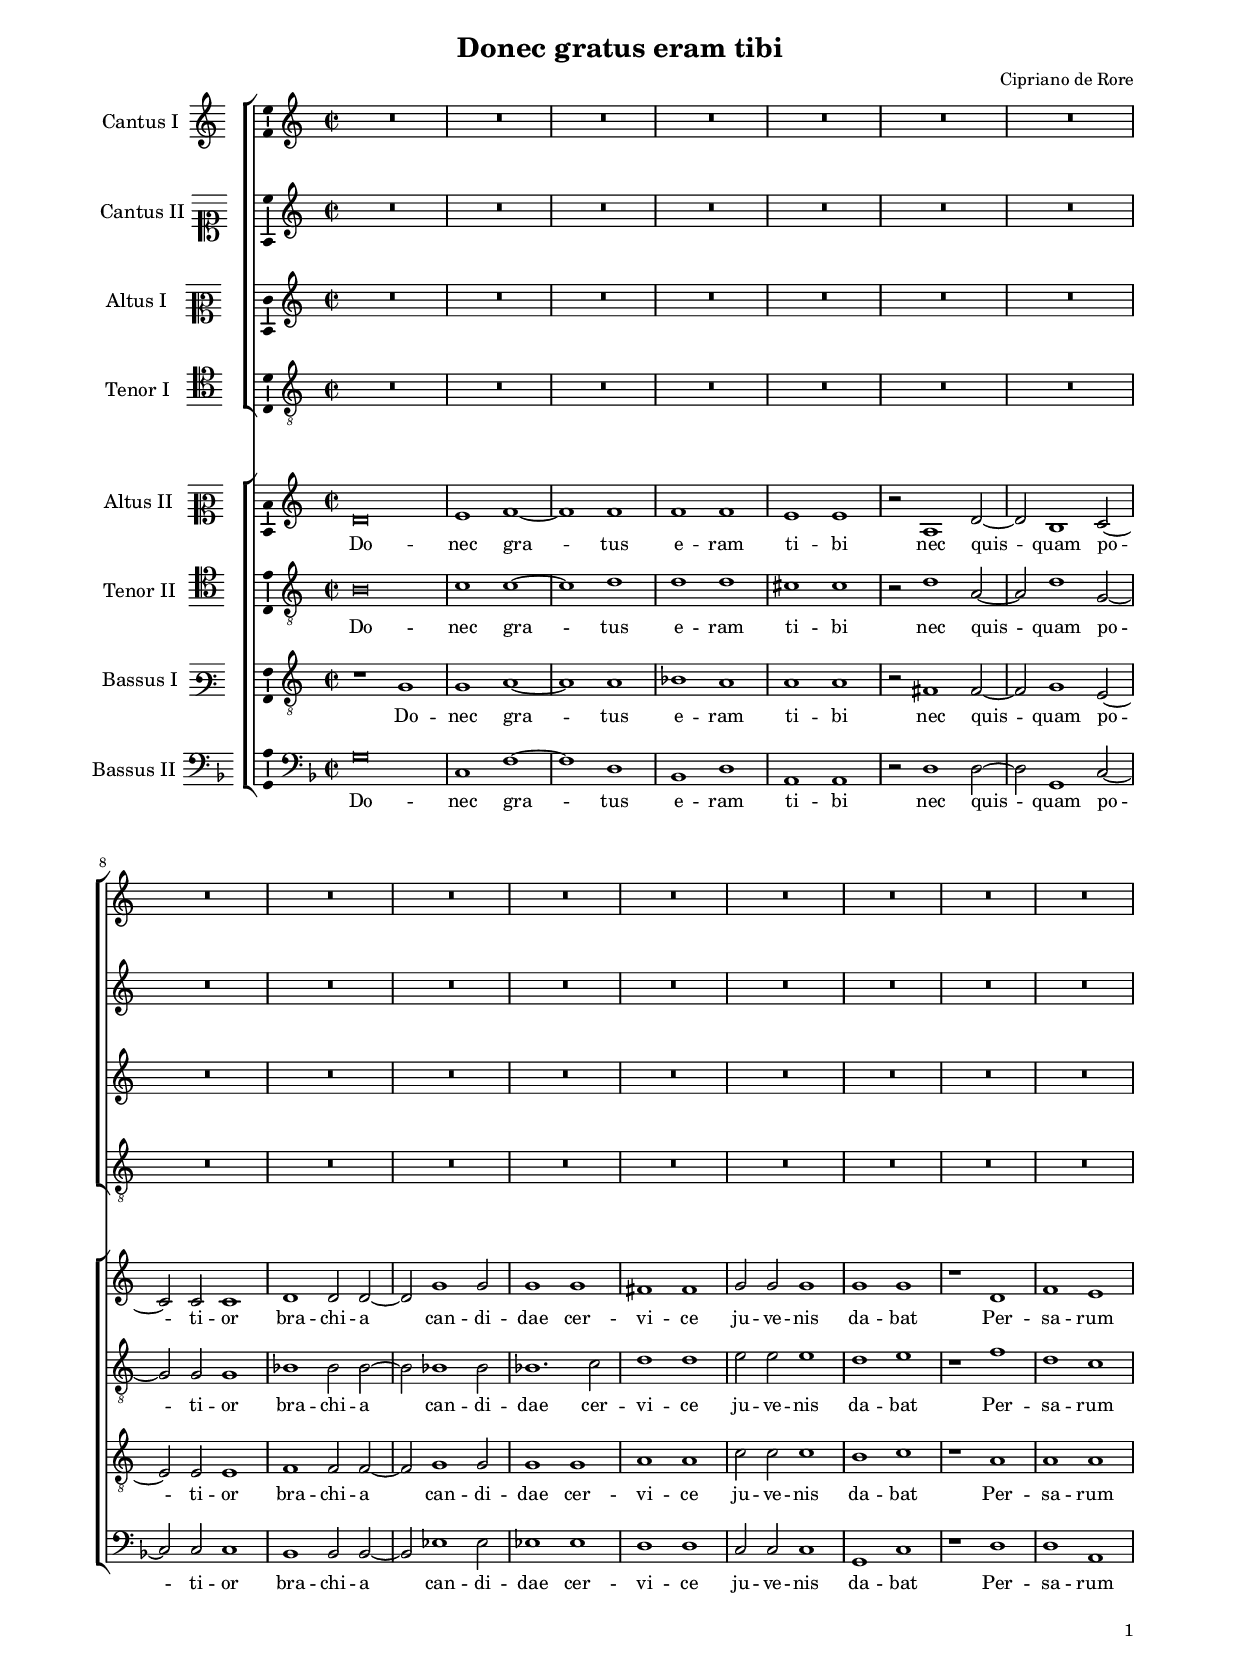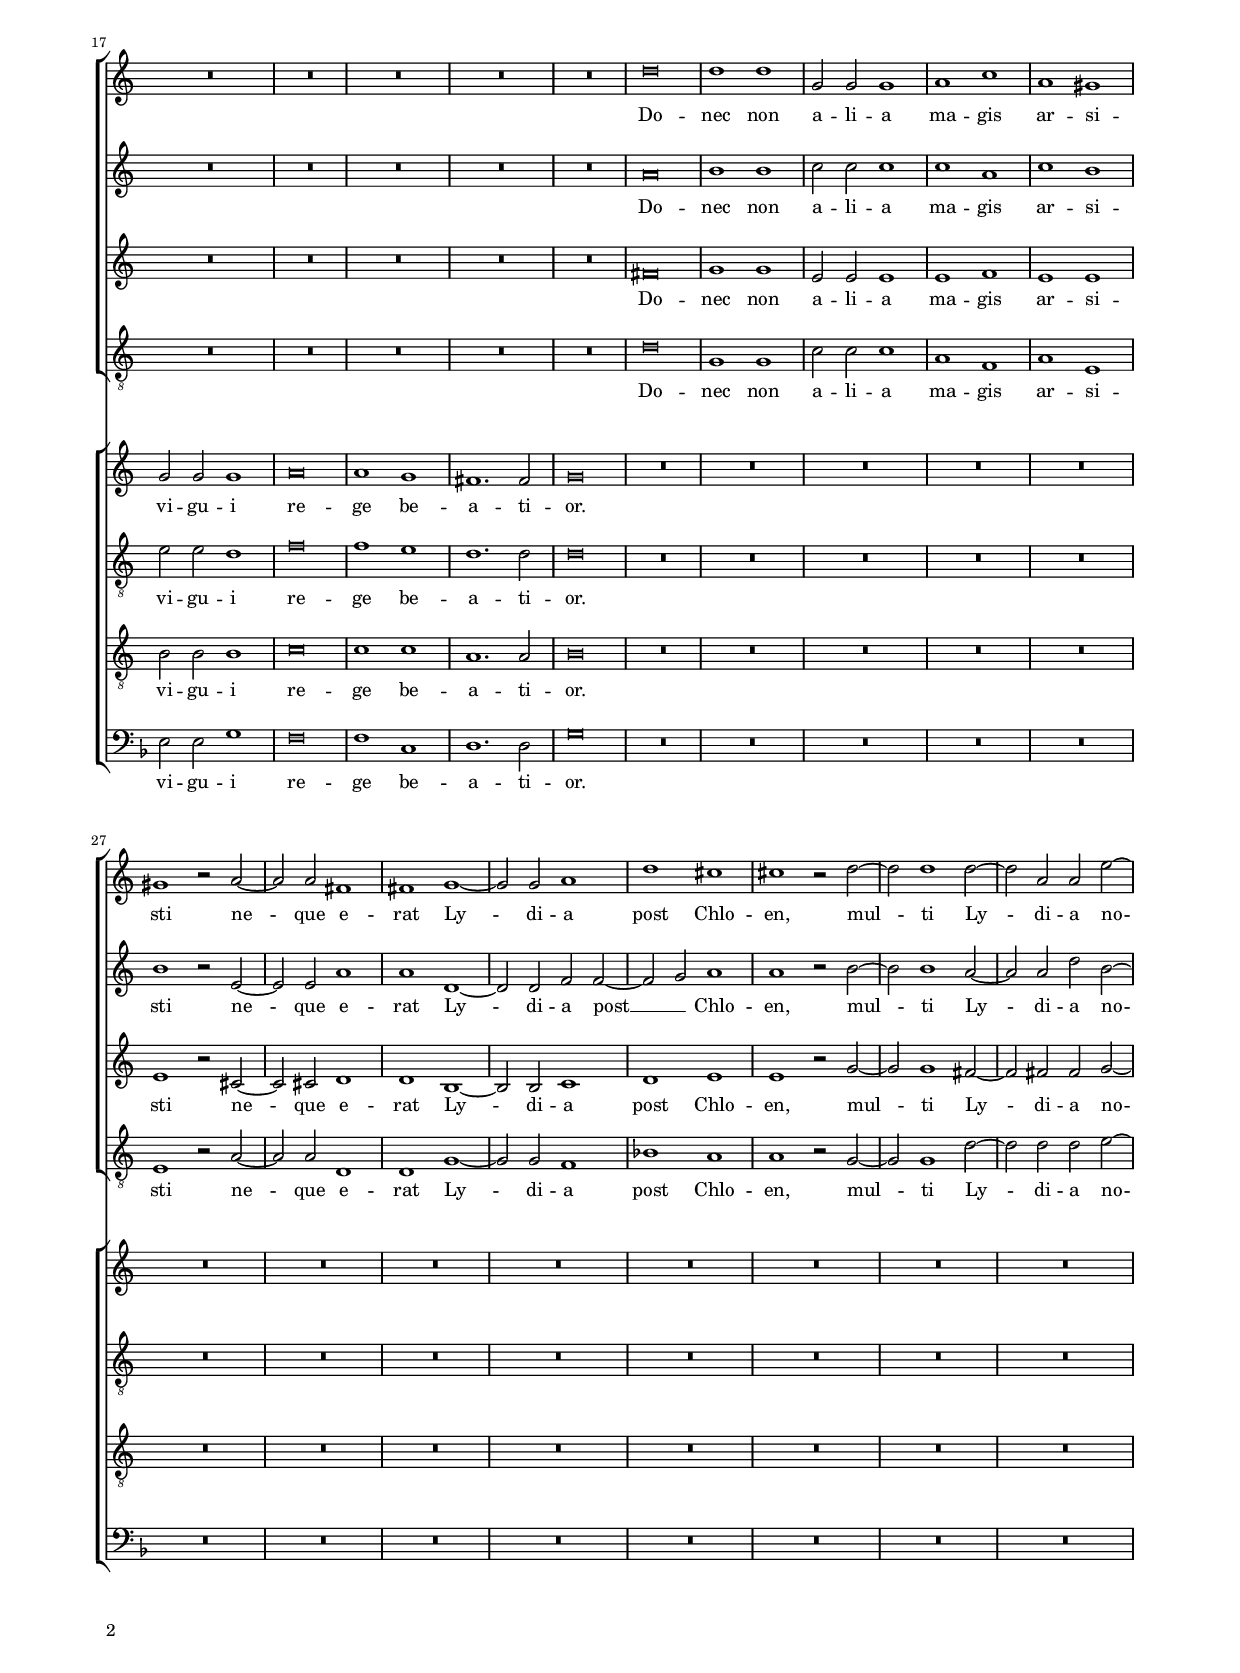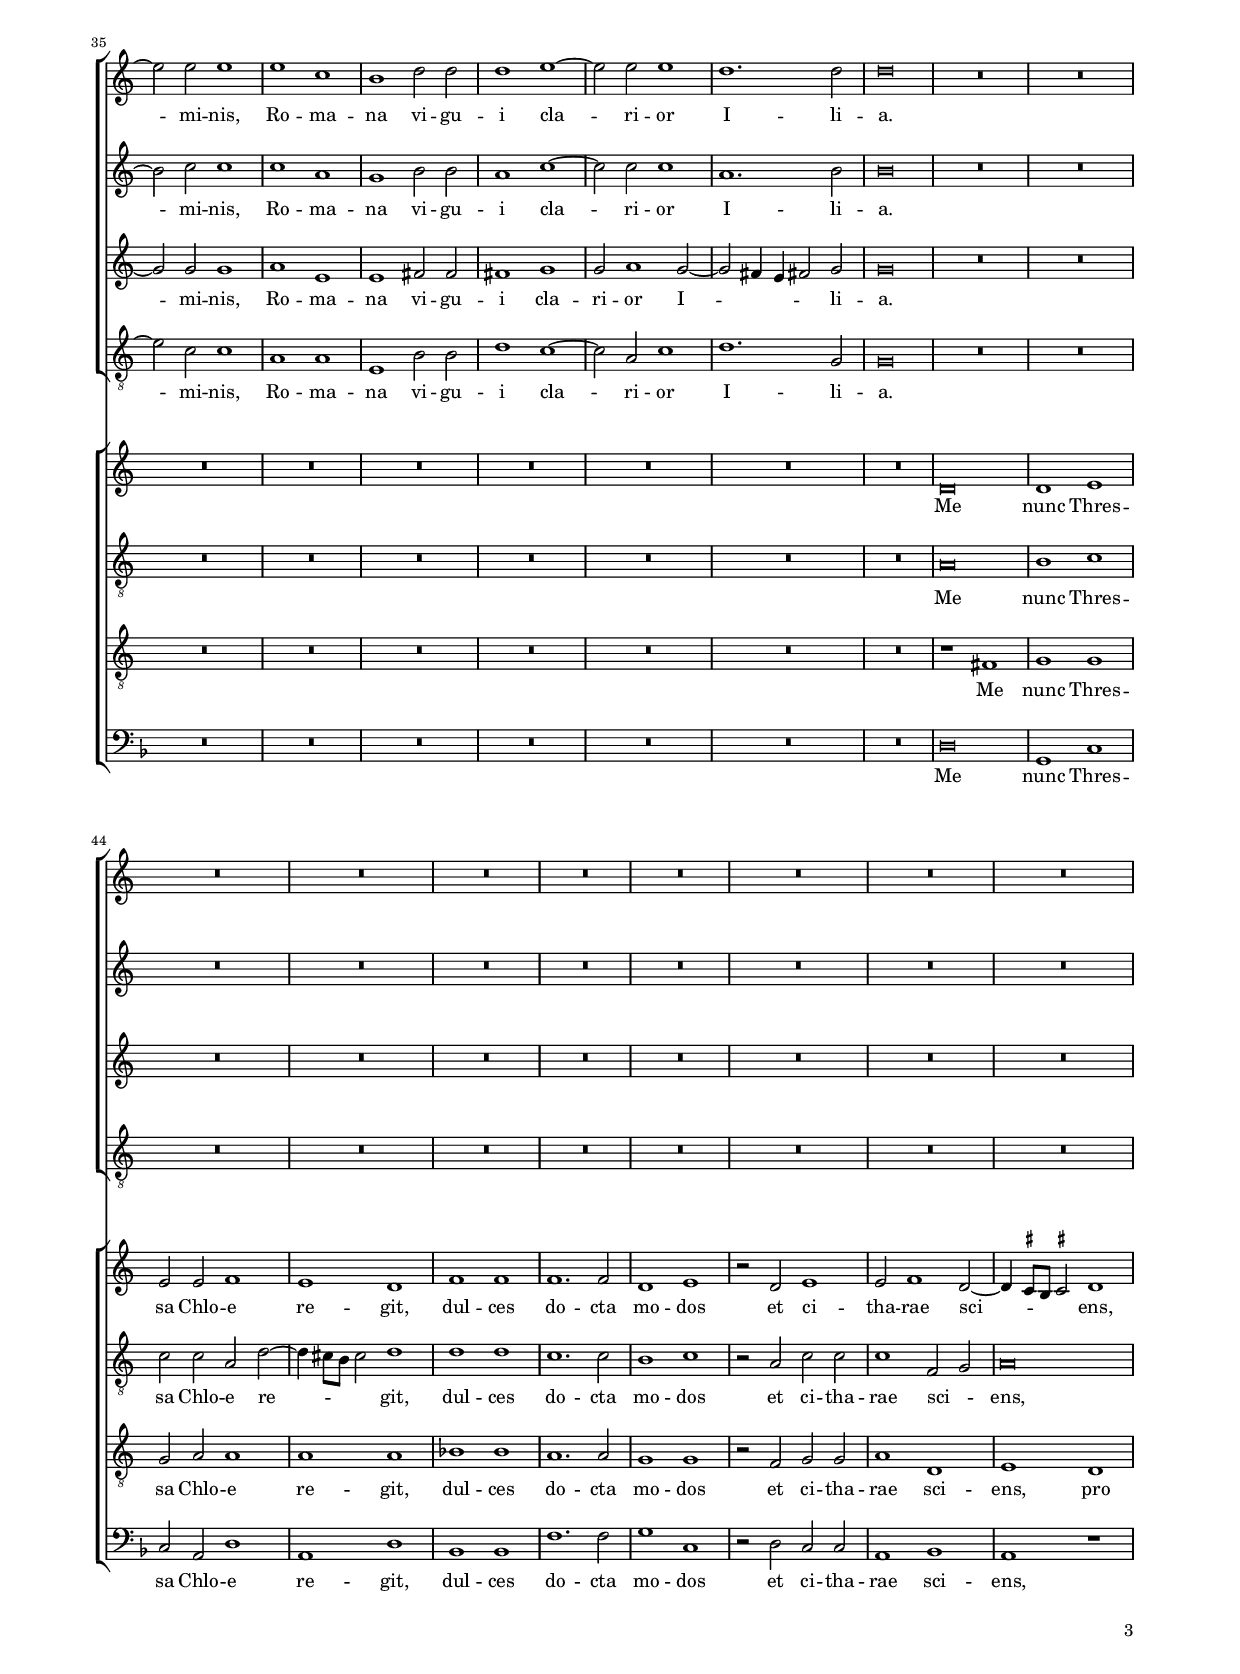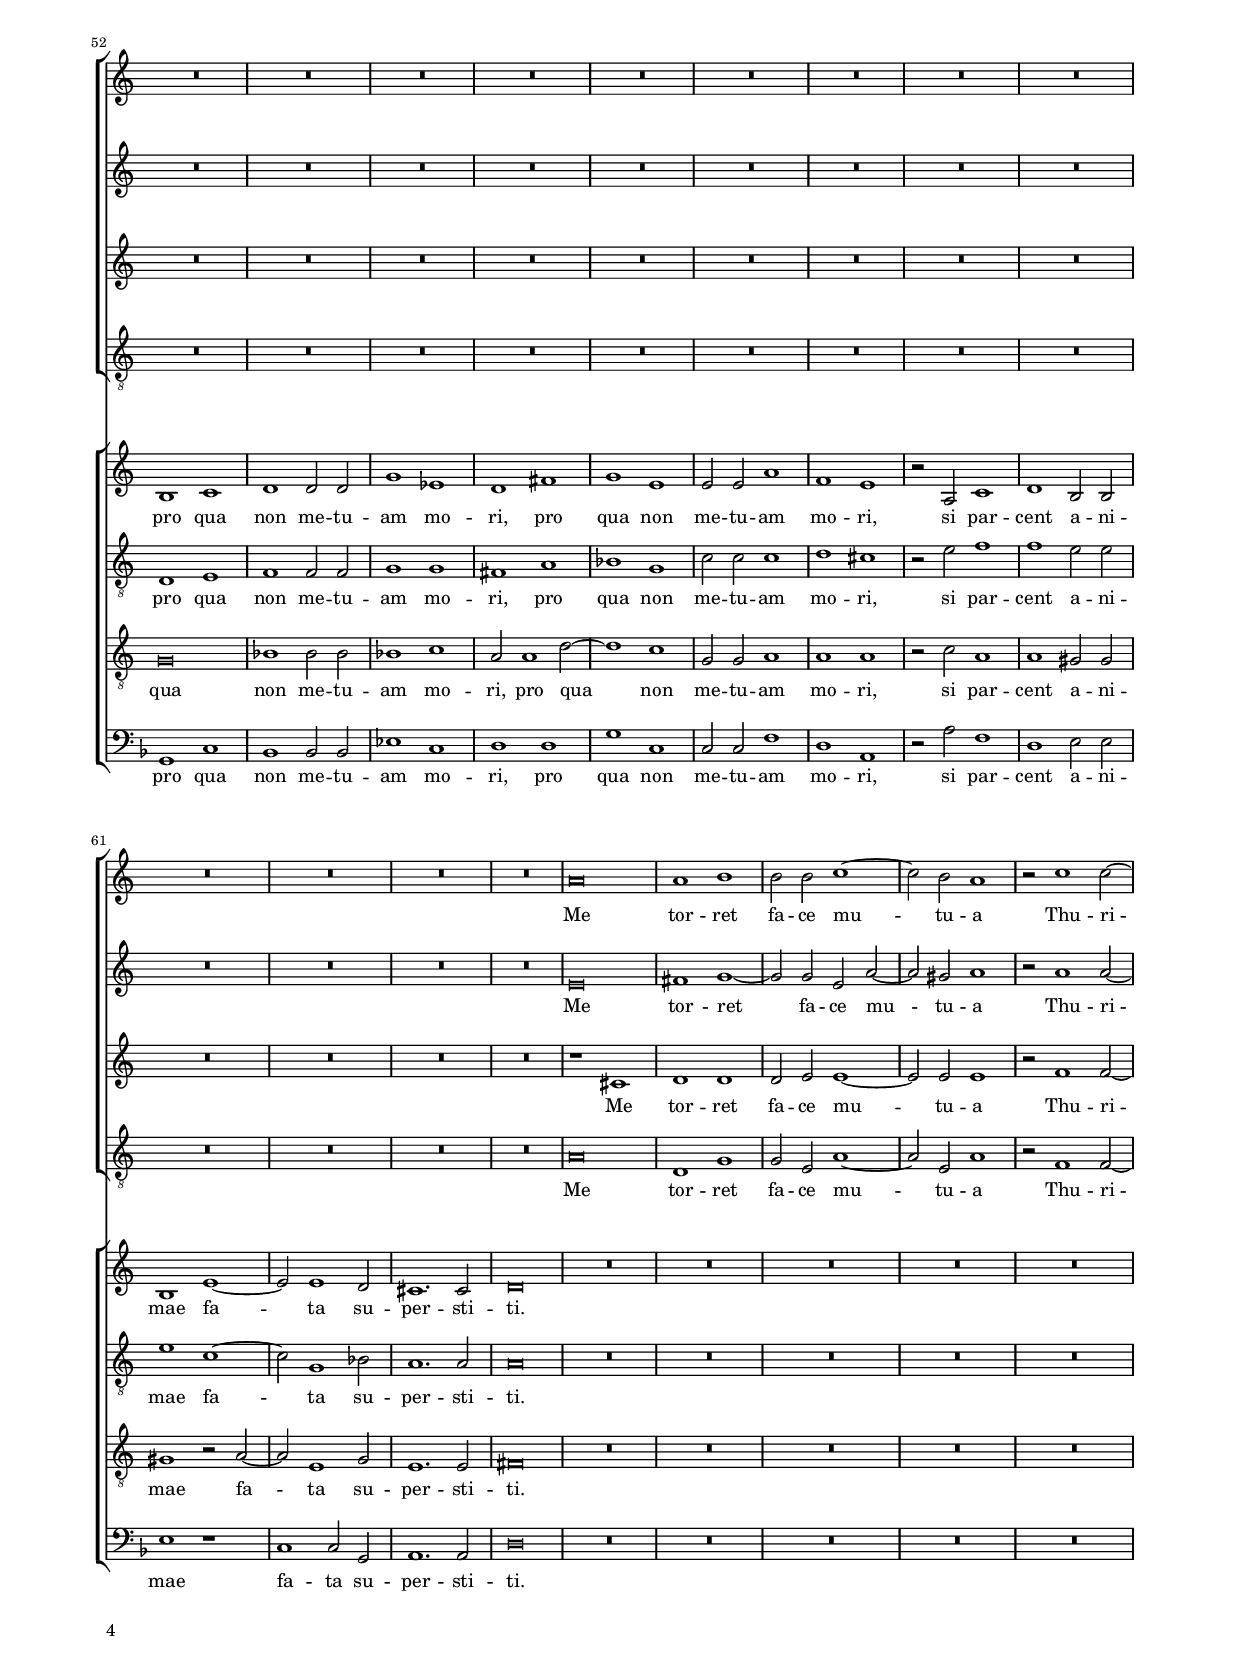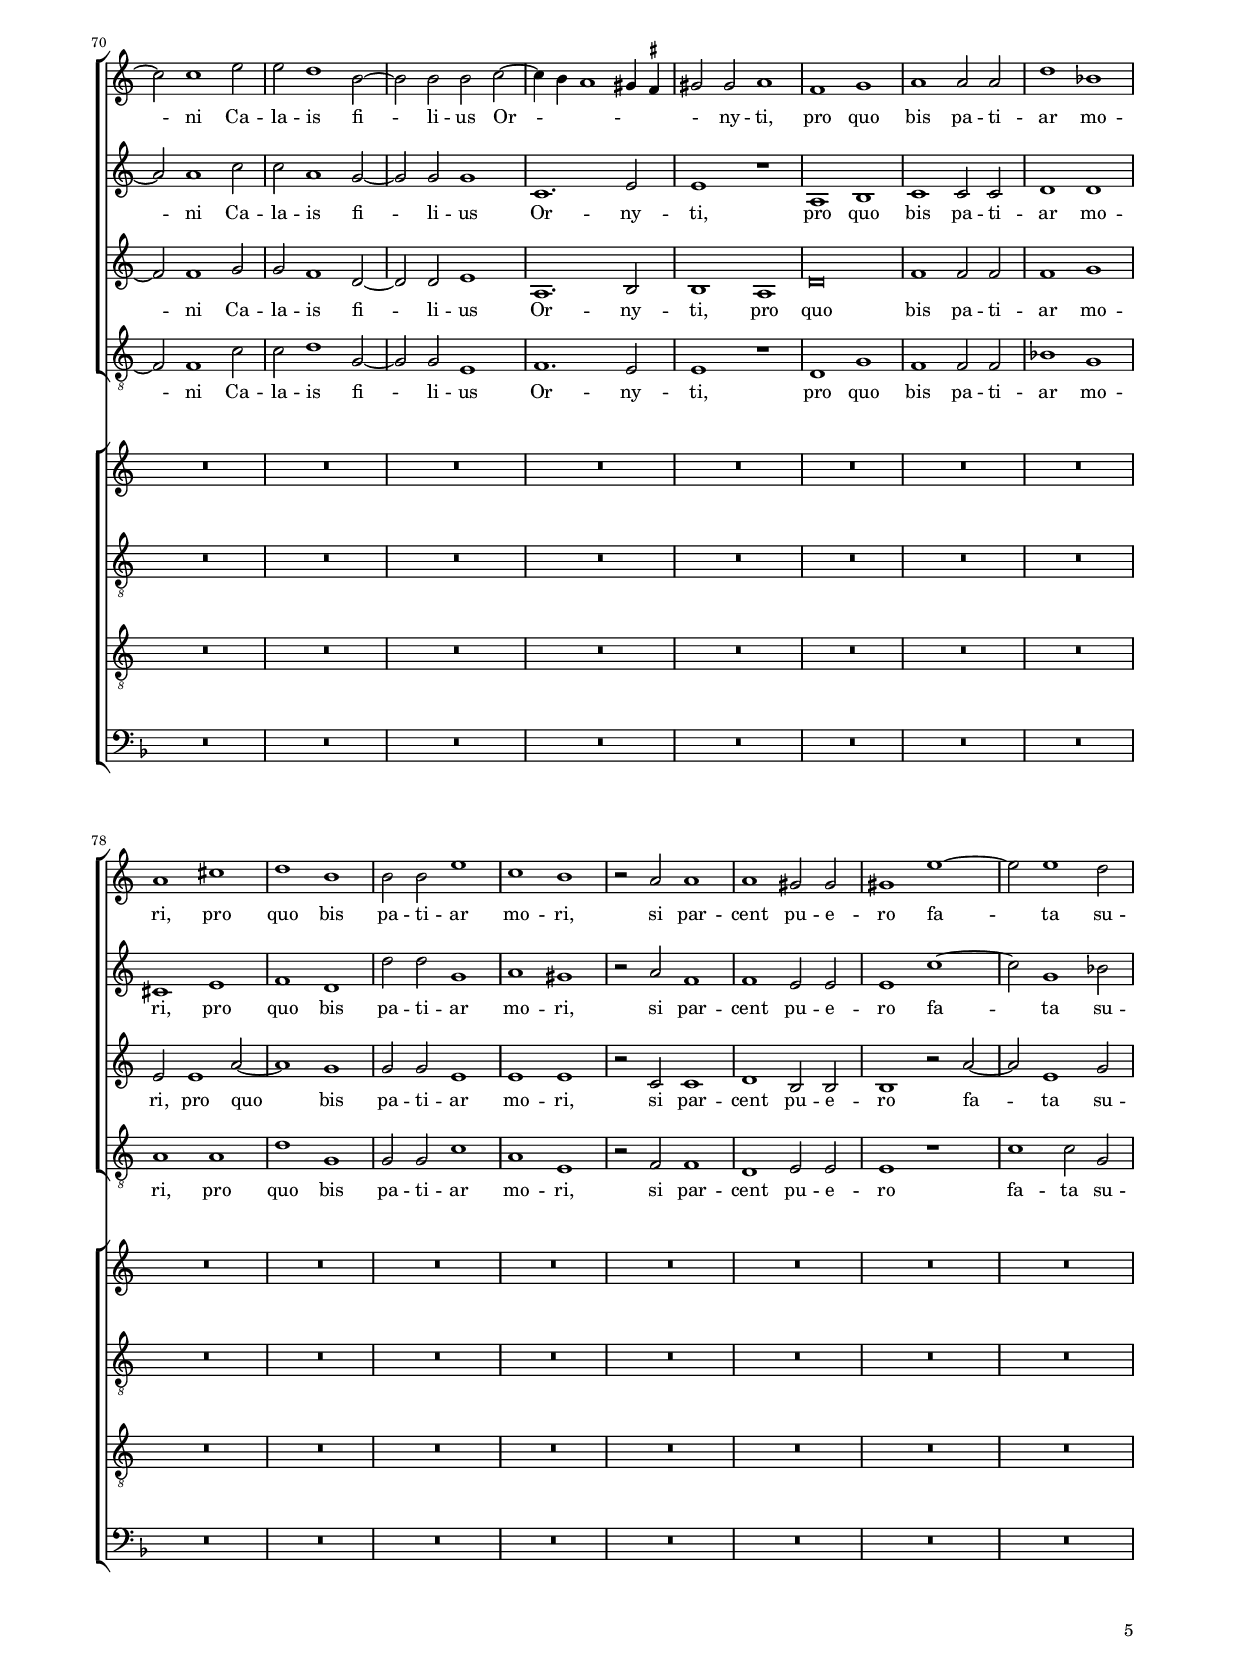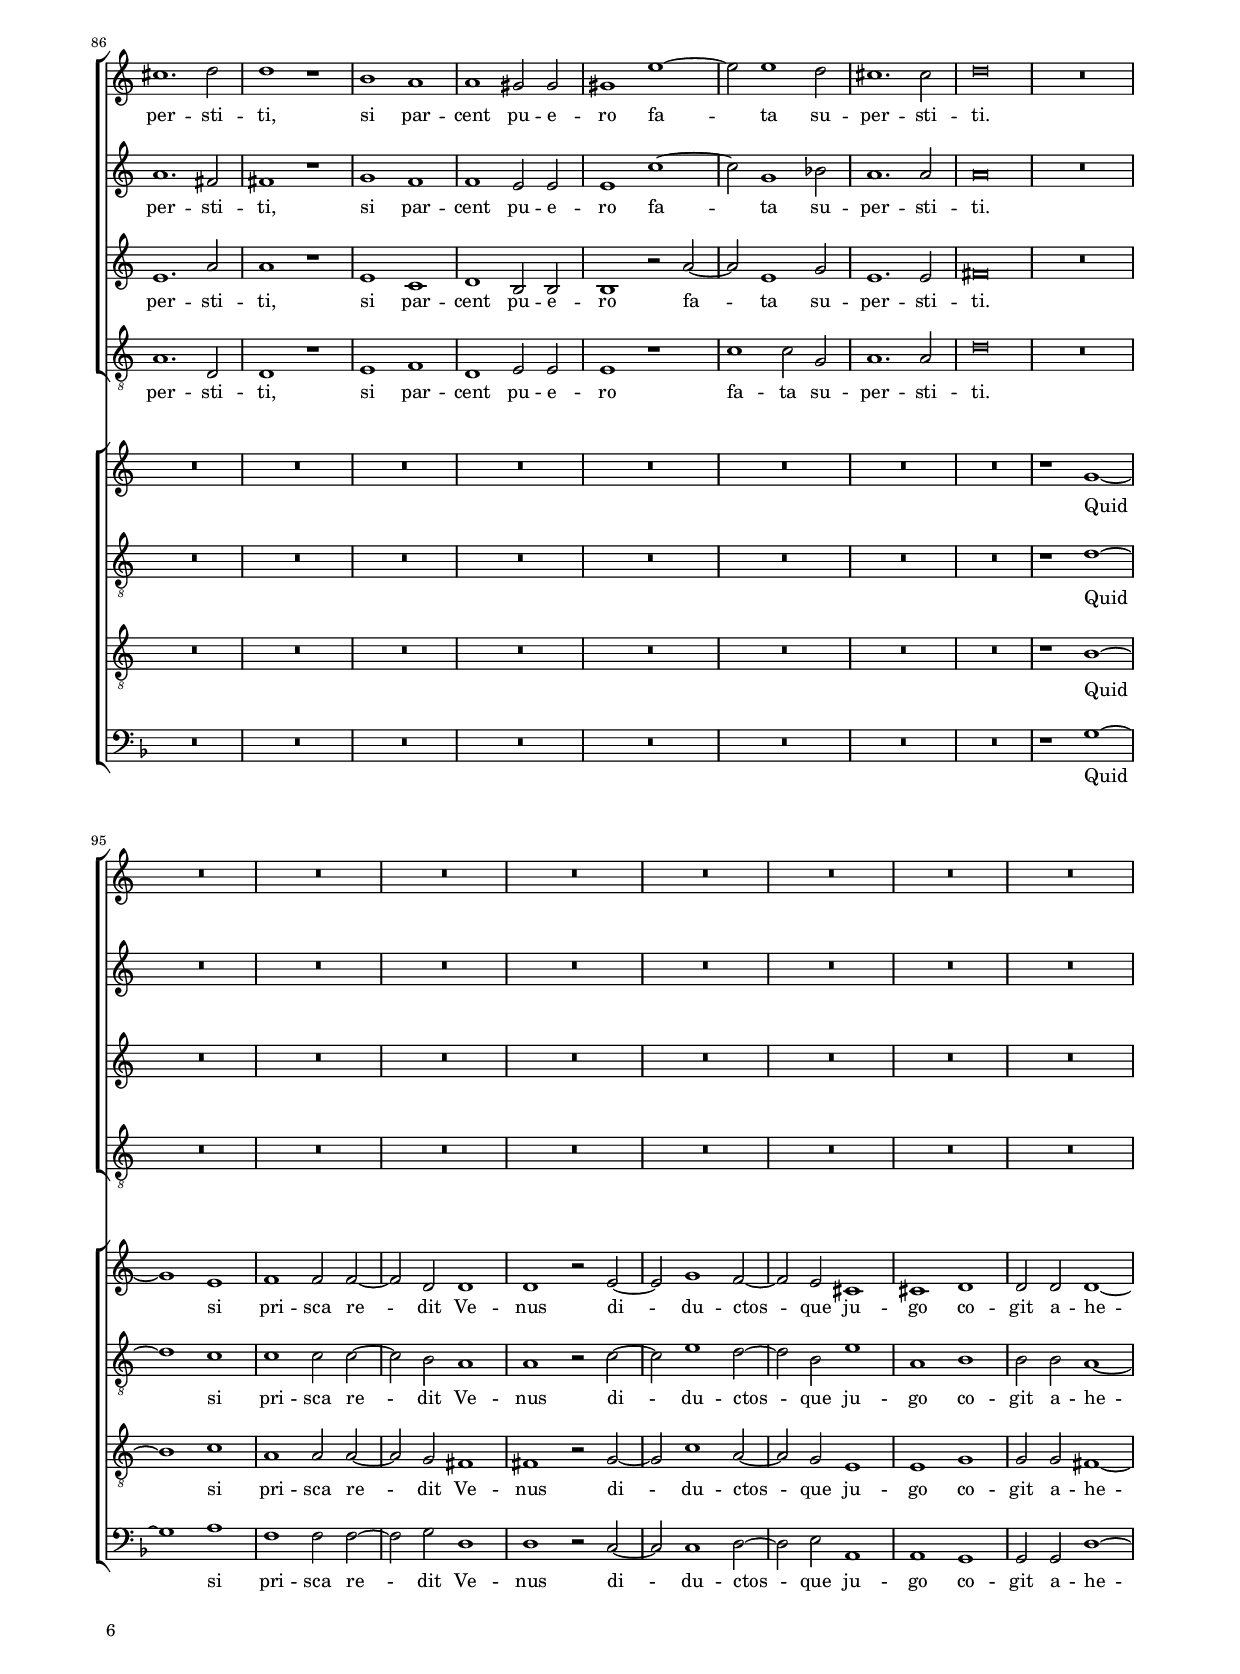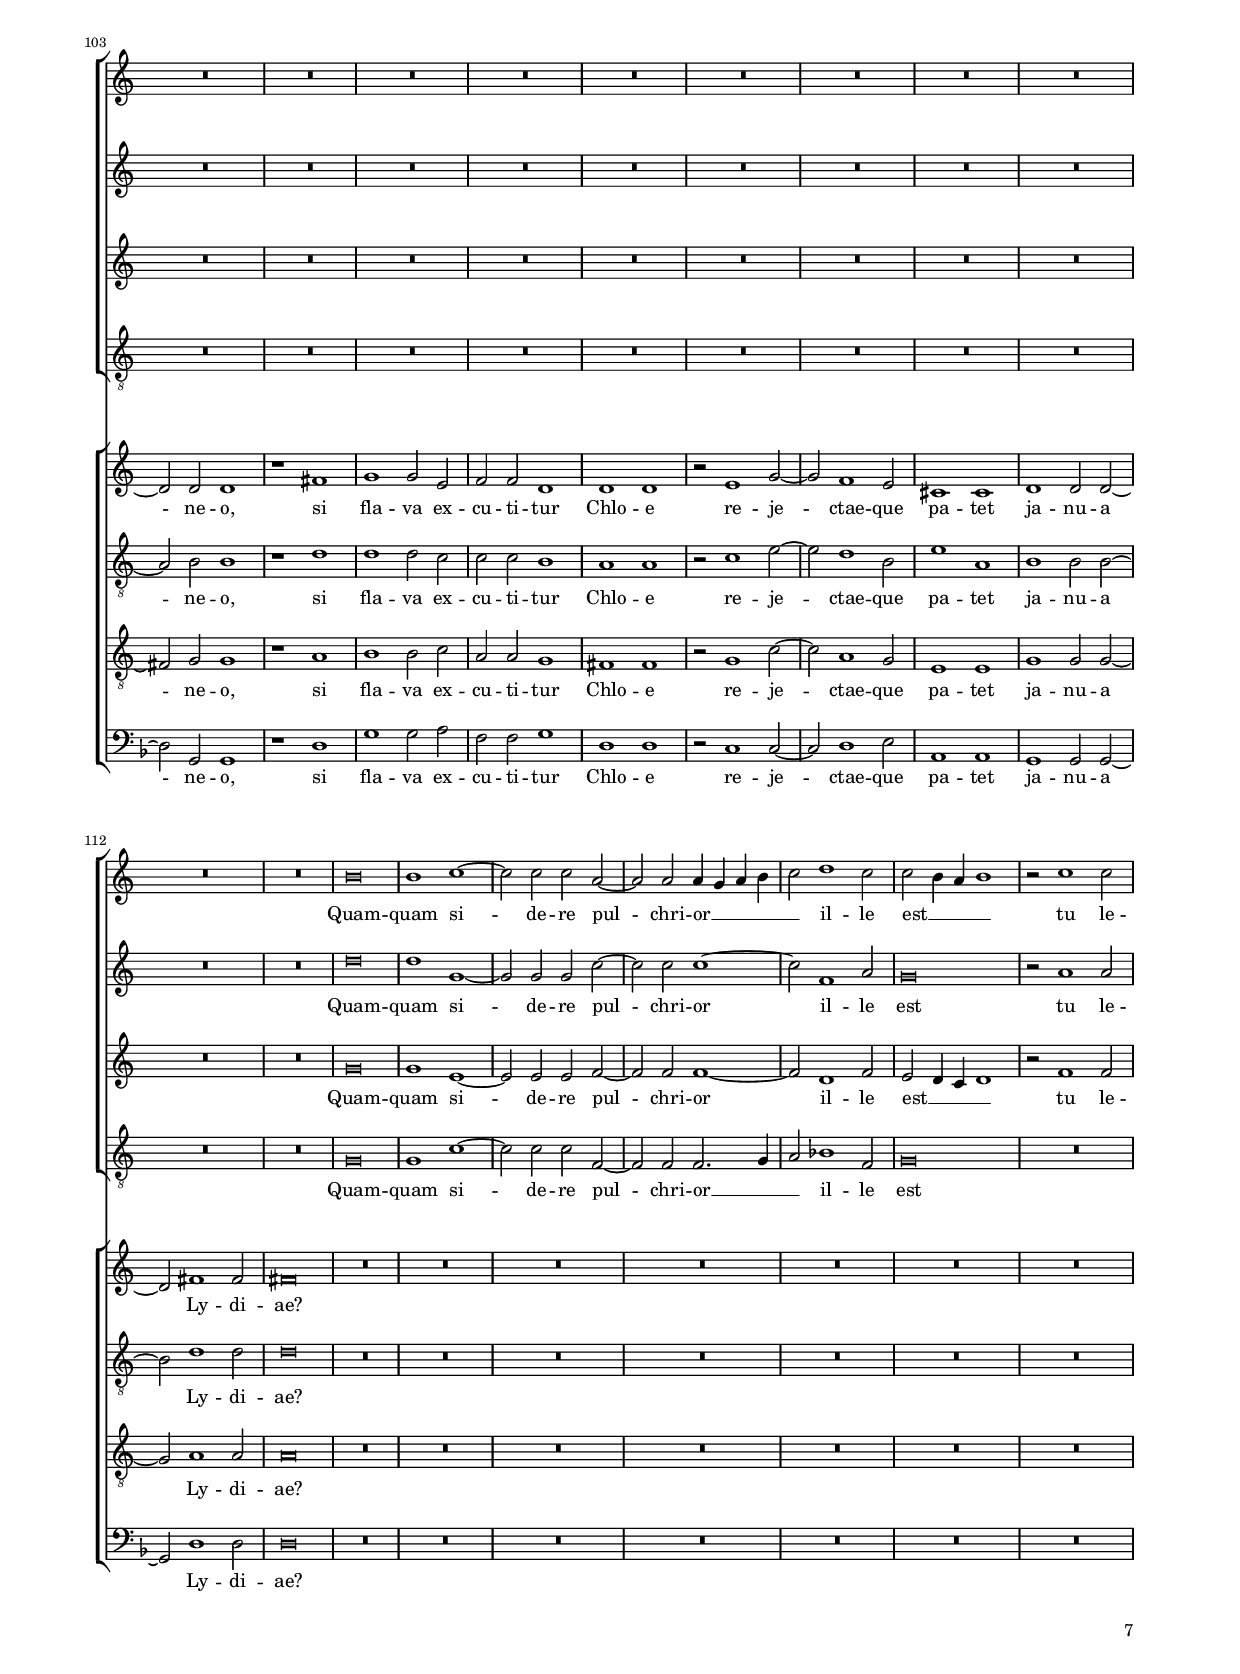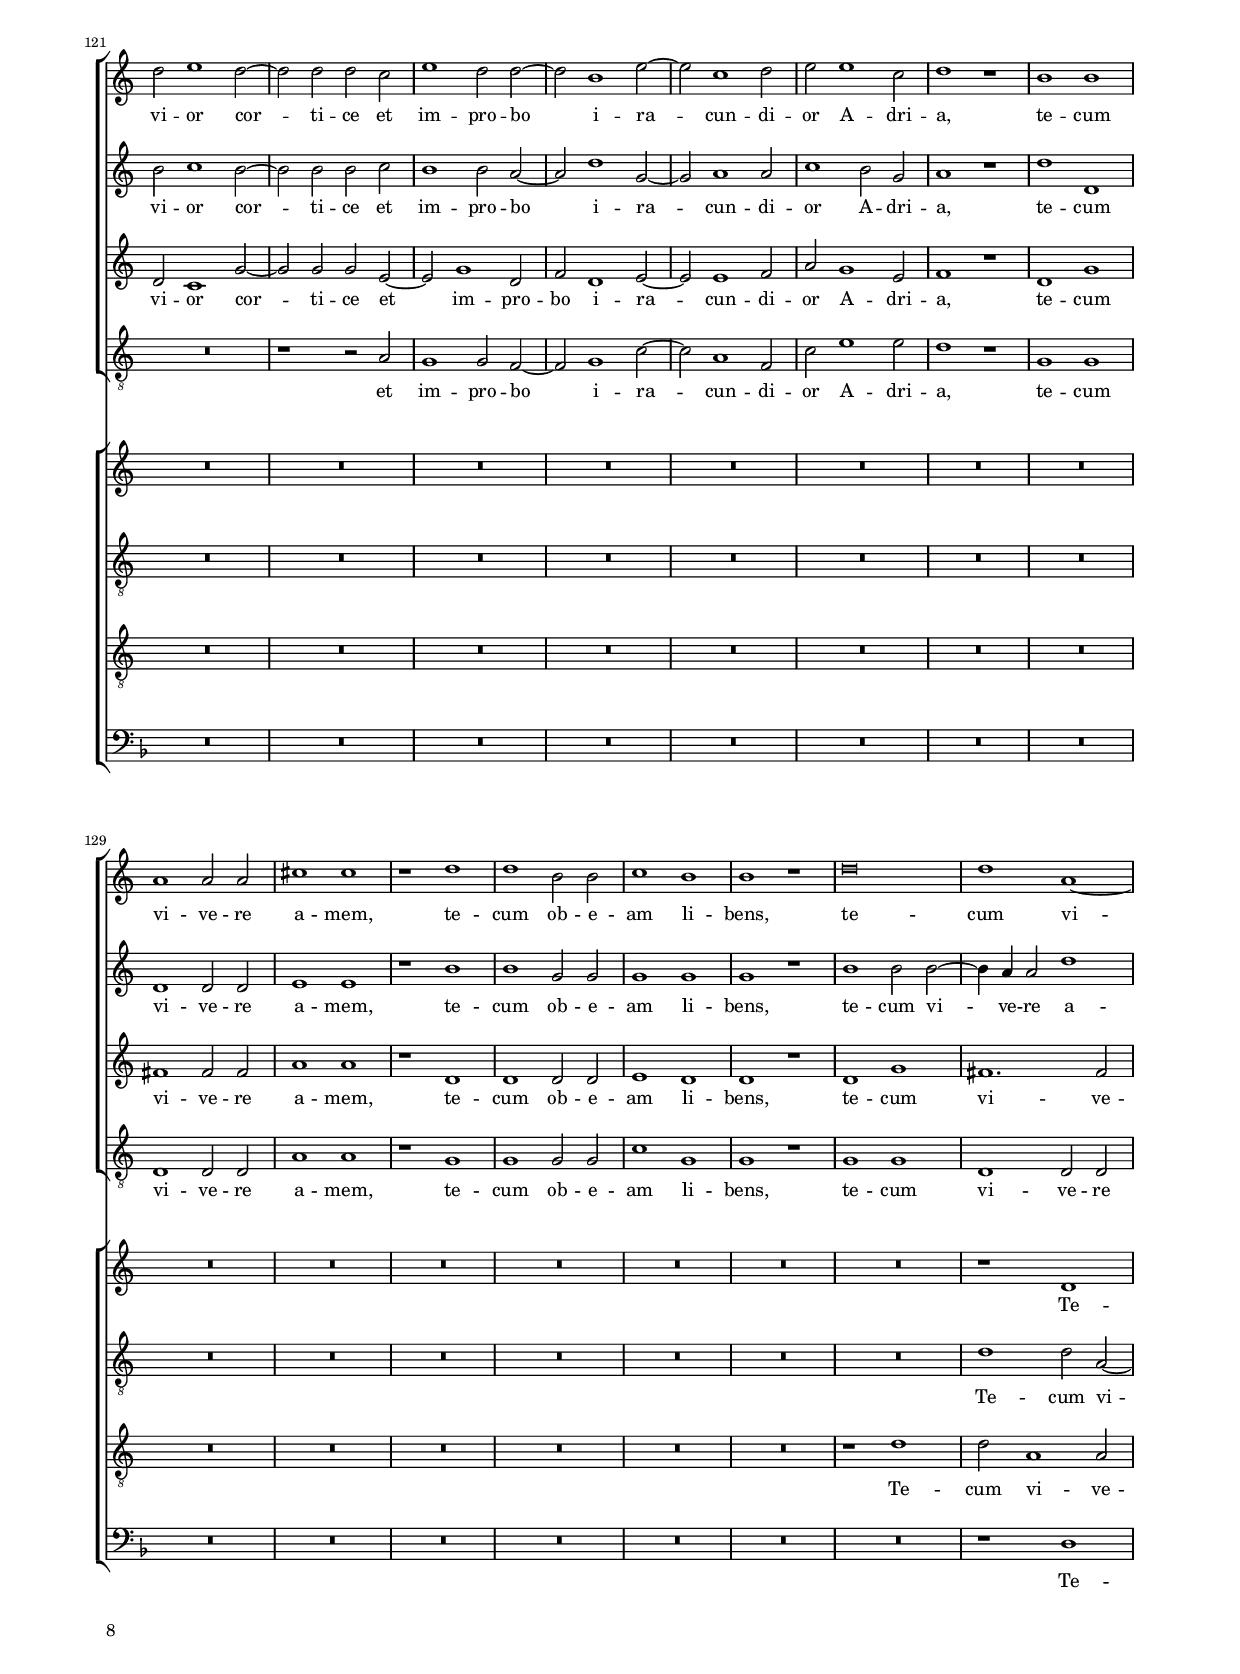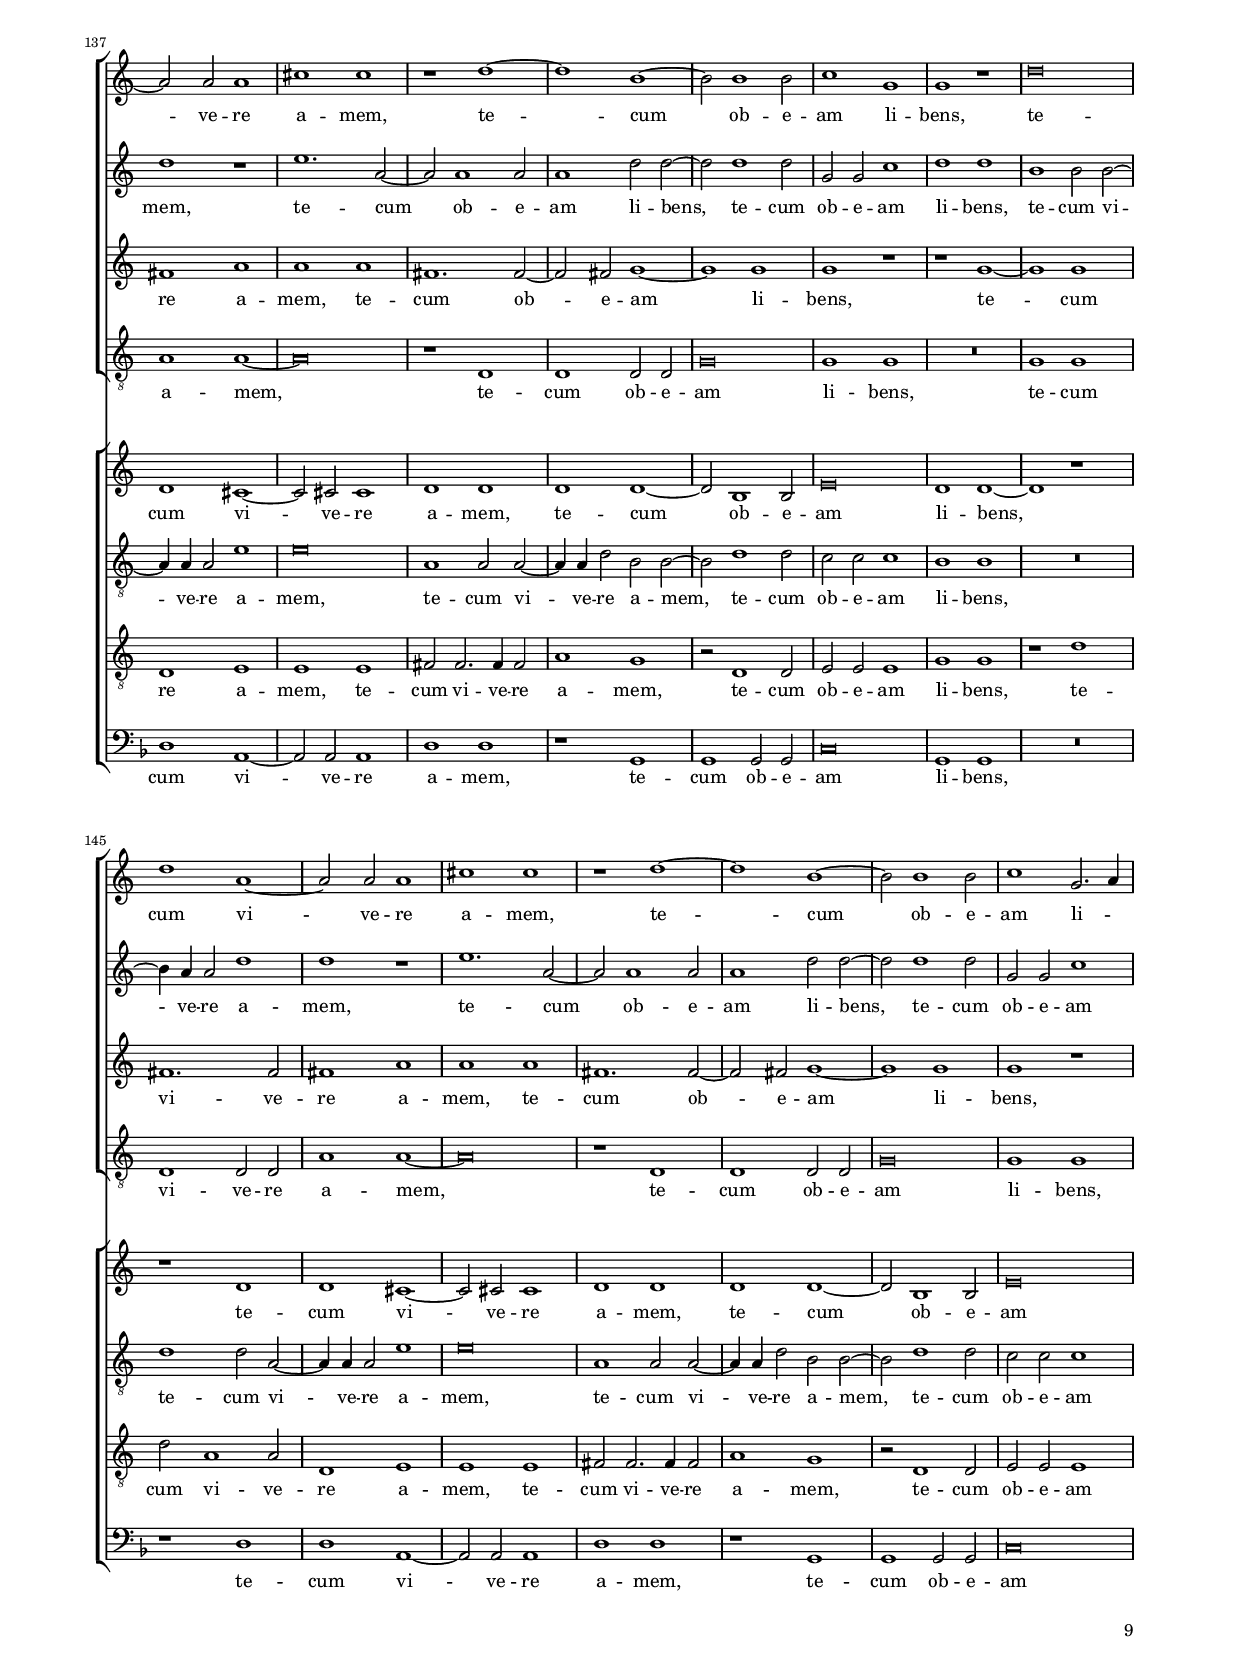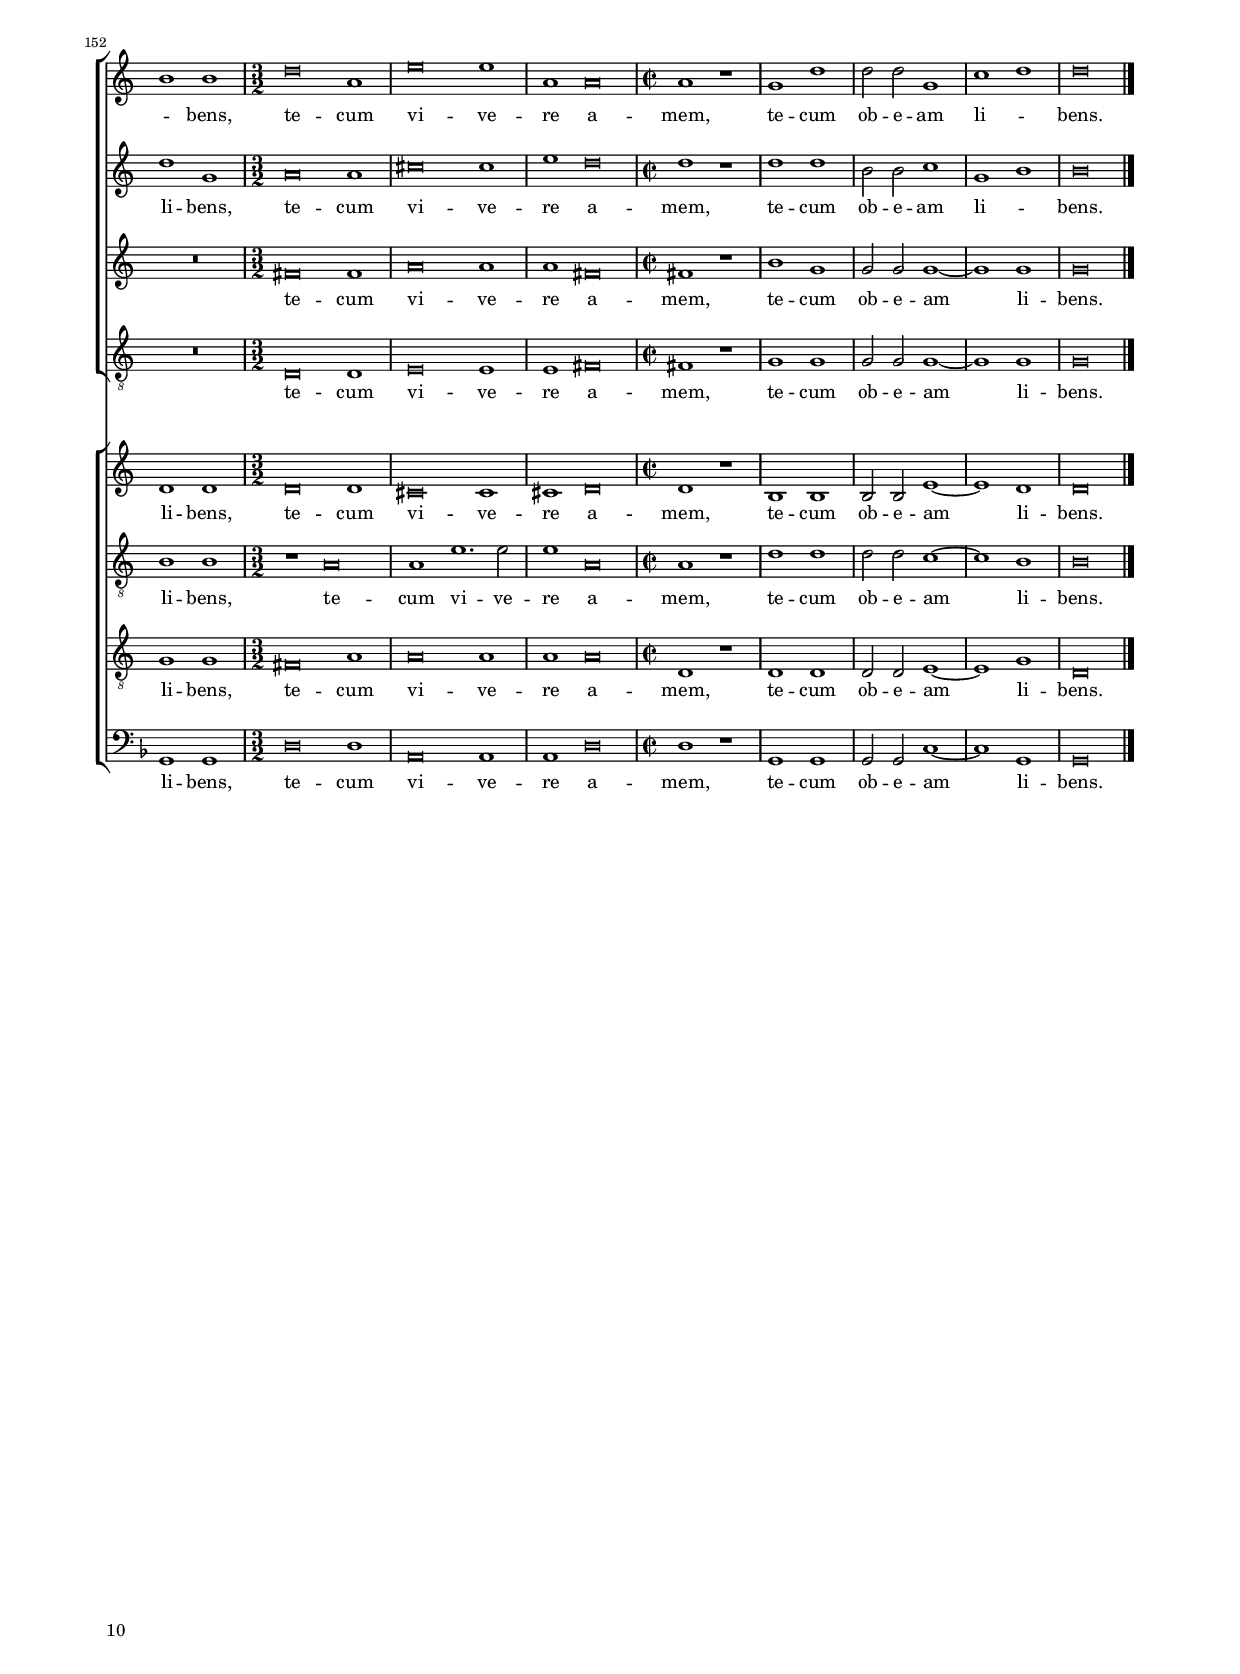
\header
{
  title="Donec gratus eram tibi"
  composer="Cipriano de Rore"
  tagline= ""
}

\version "2.22.1"
\language deutsch
#(set-global-staff-size 15)
% #(set-default-paper-size "letter")
#(ly:set-option 'point-and-click #f)


\paper
	{
	top-margin = 1.5 \cm
	bottom-margin = 1 \cm
	left-margin = 1.8 \cm
	right-margin = 1.8 \cm
	ragged-bottom = ##f
	ragged-last-bottom = ##t
	print-page-number = ##f
	system-system-spacing = #'((basic-distance . 17) (minimum-distance . 14) (padding . 6) (strechability . 250))
    oddFooterMarkup=\markup   \fill-line { "" \fromproperty #'page:page-number-string }
    evenFooterMarkup=\markup  \fill-line { \fromproperty #'page:page-number-string "" }
    last-bottom-spacing = #'((basic-distance . 12) (minimum-distance . 7) (padding . 4))
%	systems-per-page = 3
%	min-systems-per-page = 3
	}


global = {
    % \set Staff.autoBeaming = ##f
	\time 2/2 \set Score.measureLength = #(ly:make-moment 2/1)
    \set Score.tempoHideNote = ##t
    \tempo 2 = 120
    \skip 1*2*152
    \time 3/2 \set Score.measureLength = #(ly:make-moment 3/1)
    \tempo 2 = 180
    \skip 1*3*3
    \time 2/2 \set Score.measureLength = #(ly:make-moment 2/1)
    \tempo 2 = 120
    \skip 1*2*5 \bar "|."
	}

ficta = { \once \set suggestAccidentals = ##t }
	
forget = #(define-music-function (music) (ly:music?) #{
	\accidentalStyle forget
	$music
	\accidentalStyle default
	#})



incipitcantus = \markup { \score {
	{
	\set Staff.instrumentName = \markup { \fontsize #1 "Cantus I" }
	\key c \major
	\clef violin
	s4 \bar ""
	}
	\layout  {
	raggedright = ##t
	indent = 1.6 \cm
	line-width = 2.2 \cm
	\context { \Staff \remove Time_signature_engraver }
	\override Staff.Clef.Y-extent = #'(0 . 0)
	}} \hspace #1 }


incipitquintus = \markup { \score {
	{
	\set Staff.instrumentName = \markup { \fontsize #1 "Cantus II" }
	\key c \major
	\clef soprano
	s4 \bar ""
	}
	\layout  {
	raggedright = ##t
	indent = 1.6 \cm
	line-width = 2.2 \cm
	\context { \Staff \remove Time_signature_engraver }
	\override Staff.Clef.Y-extent = #'(0 . 0)
	}} \hspace #1 }

      
incipitaltus = \markup { \score {
	{
	\set Staff.instrumentName = \markup { \fontsize #1 "Altus I" }
	\key c \major
	\clef mezzosoprano
	s4 \bar ""
	}
	\layout  {
	raggedright = ##t
	indent = 1.6 \cm
	line-width = 2.2 \cm
	\context { \Staff \remove Time_signature_engraver }
	\override Staff.Clef.Y-extent = #'(0 . 0)
	}} \hspace #1 }

    
incipitsextus = \markup { \score {
	{
	\set Staff.instrumentName = \markup { \fontsize #1 "Altus II" }
	\key c \major
	\clef mezzosoprano
	s4 \bar ""
	}
	\layout  {
	raggedright = ##t
	indent = 1.6 \cm
	line-width = 2.2 \cm
	\context { \Staff \remove Time_signature_engraver }
	\override Staff.Clef.Y-extent = #'(0 . 0)
	}} \hspace #1 }
    

incipittenor = \markup { \score {
	{
	\set Staff.instrumentName = \markup { \fontsize #1 "Tenor I" }
	\key c \major
	\clef tenor
	s4 \bar ""
	}
	\layout  {
	raggedright = ##t
	indent = 1.6 \cm
	line-width = 2.2 \cm
	\context { \Staff \remove Time_signature_engraver }
	\override Staff.Clef.Y-extent = #'(0 . 0)
	}} \hspace #1 }
      
      
incipitseptimus = \markup { \score {
	{
	\set Staff.instrumentName = \markup { \fontsize #1 "Tenor II" }
	\key c \major
	\clef tenor
	s4 \bar ""
	}
	\layout  {
	raggedright = ##t
	indent = 1.6 \cm
	line-width = 2.2 \cm
	\context { \Staff \remove Time_signature_engraver }
	\override Staff.Clef.Y-extent = #'(0 . 0)
	}} \hspace #1 }
      
      
incipitbassus = \markup { \score {
	{
	\set Staff.instrumentName = \markup { \fontsize #1 "Bassus I" }
	\key c \major
	\clef varbaritone
	s4 \bar ""
	}
	\layout  {
	raggedright = ##t
	indent = 1.6 \cm
	line-width = 2.2 \cm
	\context { \Staff \remove Time_signature_engraver }
	\override Staff.Clef.Y-extent = #'(0 . 0)
	}} \hspace #1 }


incipitoctavus = \markup { \score {
	{
	\set Staff.instrumentName = \markup { \fontsize #1 "Bassus II" }
	\key f \major
	\clef bass
	s4 \bar ""
	}
	\layout  {
	raggedright = ##t
	indent = 1.6 \cm
	line-width = 2.2 \cm
	\context { \Staff \remove Time_signature_engraver }
	\override Staff.Clef.Y-extent = #'(0 . 0)
	}} \hspace #1 }


cantus =  \relative c''
	{
    \key c \major
	R\breve
	R\breve
	R\breve
	R\breve
%5
	R\breve |
	R\breve
	R\breve
	R\breve
	R\breve
%10
	R\breve |
	R\breve
	R\breve
	R\breve
	R\breve
%15
	R\breve |
	R\breve
	R\breve
	R\breve
	R\breve
%20
	R\breve |
	R\breve
	d\breve
	d1 d
	g,2 g g1
%25
	a1 c |
	a1 gis
	gis1 r2 a~
	a2 a fis1
	fis1 g~
%30
	g2 g a1 |
	d1 cis
	cis1 r2 d~
	d2 d1 d2~
	d2 a a e'~
%35
	e2 e e1 |
	e1 c
	h1 d2 d
	d1 e~
	e2 e e1
%40
	d1. d2 |
	d\breve
	R\breve
	R\breve
	R\breve
%45
	R\breve |
	R\breve
	R\breve
	R\breve
	R\breve
%50
	R\breve |
	R\breve
	R\breve
	R\breve
	R\breve
%55
	R\breve |
	R\breve
	R\breve
	R\breve
	R\breve
%60
	R\breve |
	R\breve
	R\breve
	R\breve
	R\breve
%65
	a\breve |
	a1 h
	h2 h c1~
	c2 h a1
	r2 c1 c2~
%70
	c2 c1 e2 |
	e2 d1 h2~
	h2 h h c~
	c4 h a1 gis4 \ficta fis
	gis2 gis a1
%75
	f1 g |
	a1 a2 a
	d1 b
	a1 cis
	d1 h
%80
	h2 h e1 |
	c1 h
	r2 a a1
	a1 gis2 gis
	gis1 e'~
%85
	e2 e1 d2 |
	cis1. d2
	d1 r
	h1 a
	a1 gis2 gis
%90
	gis1 e'~ |
	e2 e1 d2
	cis1. cis2
	d\breve
	R\breve
%95
	R\breve |
	R\breve
	R\breve
	R\breve
	R\breve
%100
	R\breve |
	R\breve
	R\breve
	R\breve
	R\breve
%105
	R\breve |
	R\breve
	R\breve
	R\breve
	R\breve
%110
	R\breve |
	R\breve
	R\breve
	R\breve
	h\breve
%115
	h1 c~ |
	c2 c c a~
	a2 a a4 g a h
	c2 d1 c2
	c2 h4 a h1
%120
	r2 c1 c2 |
	d2 e1 d2~
	d2 d d c
	e1 d2 d~
	d2 h1 e2~
%125
	e2 c1 d2 |
	e2 e1 c2
	d1 r
	h1 h
	a1 a2 a
%130
	cis1 cis |
	r1 d
	d1 h2 h
	c1 h
	h1 r
%135
	d\breve |
	d1 a~
	a2 a a1
	cis1 cis
	r1 d~
%140
	d1 h~ |
	h2 h1 h2
	c1 g
	g1 r
	d'\breve
%145
	d1 a~ |
	a2 a a1
	cis1 cis
	r1 d~
	d1 h~
%150
	h2 h1 h2 |
	c1 g2. a4
	h1 h
% Triple time
	d\breve a1
	e'\breve e1
%155
	a,1 a\breve |
% End of triple time
	a1 r
	g1 d'
	d2 d g,1
	c1 d
%160
	d\breve |
	}


quintus = \relative c''
	{
    \key c \major
	R\breve
	R\breve
	R\breve
	R\breve
%5
	R\breve |
	R\breve
	R\breve
	R\breve
	R\breve
%10
	R\breve |
	R\breve
	R\breve
	R\breve
	R\breve
%15
	R\breve |
	R\breve
	R\breve
	R\breve
	R\breve
%20
	R\breve |
	R\breve
	a\breve
	h1 h
	c2 c c1
%25
	c1 a |
	c1 h
	h1 r2 e,~
	e2 e a1
	a1 d,~
%30
	d2 d f f~ |
	f2 g a1
	a1 r2 h~
	h2 h1 a2~
	a2 a2 d h~
%35
	h2 c2 c1 |
	c1 a
	g1 h2 h
	a1 c~
	c2 c c1
%40
	a1. h2 |
	h\breve
	R\breve
	R\breve
	R\breve
%45
	R\breve |
	R\breve
	R\breve
	R\breve
	R\breve
%50
	R\breve |
	R\breve
	R\breve
	R\breve
	R\breve
%55
	R\breve |
	R\breve
	R\breve
	R\breve
	R\breve
%60
	R\breve |
	R\breve
	R\breve
	R\breve
	R\breve
%65
	e,\breve |
	fis1 g~
	g2 g e a~
	a2 gis a1
	r2 a1 a2~
%70
	a2 a1 c2 |
	c2 a1 g2~
	g2 g g1
	c,1. e2
	e1 r
%75
	a,1 h |
	c1 c2 c
	d1 d
	cis1 e
	f1 d
%80
	d'2 d g,1 |
	a1 gis
	r2 a f1
	f1 e2 e
	e1 c'~
%85
	c2 g1 b2 |
	a1. fis2
	fis1 r
	g1 f
	f1 e2 e
%90
	e1 c'~ |
	c2 g1 b2
	a1. a2
	a\breve
	R\breve
%95
	R\breve |
	R\breve
	R\breve
	R\breve
	R\breve
%100
	R\breve |
	R\breve
	R\breve
	R\breve
	R\breve
%105
	R\breve |
	R\breve
	R\breve
	R\breve
	R\breve
%110
	R\breve |
	R\breve
	R\breve
	R\breve
	d\breve
%115
	d1 g,~ |
	g2 g g c~
	c2 c c1~
	c2 f,1 a2
	g\breve
%120
	r2 a1 a2 |
	h2 c1 h2~
	h2 h h c
	h1 h2 a~
	a2 d1 g,2~
%125
	g2 a1 a2 |
	c1 h2 g
	a1 r
	d1 d,
	d1 d2 d
%130
	e1 e |
	r1 h'
	h1 g2 g
	g1 g
	g1 r
%135
	h1 h2 h~ |
	h4 a a2 d1
	d1 r
	e1. a,2~
	a2 a1 a2
%140
	a1 d2 d~ |
	d2 d1 d2
	g,2 g c1
	d1 d
	h1 h2 h~
%145
	h4 a a2 d1 |
	d1 r
	e1. a,2~
	a2 a1 a2
	a1 d2 d~
%150
	d2 d1 d2 |
	g,2 g c1
	d1 g,
% Triple time
	a\breve a1
	cis\breve cis1
%155
	e1 d\breve |
% End of triple time
	d1 r
	d1 d
	h2 h c1
	g1 h
%160
	h\breve |
	}


altus =  \relative c'
    {
    \key c \major
	R\breve
	R\breve
	R\breve
	R\breve
%5
	R\breve |
	R\breve
	R\breve
	R\breve
	R\breve
%10
	R\breve |
	R\breve
	R\breve
	R\breve
	R\breve
%15
	R\breve |
	R\breve
	R\breve
	R\breve
	R\breve
%20
	R\breve |
	R\breve
	fis\breve
	g1 g
	e2 e e1
%25
	e1 f |
	e1 e
	e1 r2 cis~
	cis2 cis d1
	d1 h~
%30
	h2 h c1 |
	d1 e
	e1 r2 g~
	g2 g1 fis2~
	fis2 fis fis g~
%35
	g2 g g1 |
	a1 e
	e1 fis2 fis
	fis1 g
	g2 a1 g2~
%40
	g2 fis4 e fis!2 g |
	g\breve
	R\breve
	R\breve
	R\breve
%45
	R\breve |
	R\breve
	R\breve
	R\breve
	R\breve
%50
	R\breve |
	R\breve
	R\breve
	R\breve
	R\breve
%55
	R\breve |
	R\breve
	R\breve
	R\breve
	R\breve
%60
	R\breve |
	R\breve
	R\breve
	R\breve
	R\breve
%65
	r1 cis, |
	d1 d
	d2 e e1~
	e2 e e1
	r2 f1 f2~
%70
	f2 f1 g2 |
	g2 f1 d2~
	d2 d e1
	a,1. h2
	h1 a
%75
	d\breve |
	f1 f2 f
	f1 g
	e2 e1 a2~
	a1 g
%80
	g2 g e1 |
	e1 e
	r2 c c1
	d1 h2 h
	h1 r2 a'~
%85
	a2 e1 g2 |
	e1. a2
	a1 r
	e1 c
	d1 h2 h
%90
	h1 r2 a'~ |
	a2 e1 g2
	e1. e2
	fis\breve
	R\breve
%95
	R\breve |
	R\breve
	R\breve
	R\breve
	R\breve
%100
	R\breve |
	R\breve
	R\breve
	R\breve
	R\breve
%105
	R\breve |
	R\breve
	R\breve
	R\breve
	R\breve
%110
	R\breve |
	R\breve
	R\breve
	R\breve
	g\breve
%115
	g1 e~ |
	e2 e e f~
	f2 f f1~
	f2 d1 f2
	e2 d4 c d1
%120
	r2 f1 f2 |
	d2 c1 g'2~
	g2 g g e~
	e2 g1 d2
	f2 d1 e2~
%125
	e2 e1 f2 |
	a2 g1 e2
	f1 r
	d1 g
	fis1 fis2 fis
%130
	a1 a |
	r1 d,
	d1 d2 d
	e1 d
	d1 r
%135
	d1 g |
	fis1. fis2
	fis1 a
	a1 a
	fis1. fis2~
%140
	fis2 fis g1~
	g1 g
	g1 r
	r1 g~
	g1 g
%145
	fis1. fis2 |
	fis1 a
	a1 a
	fis1. fis2~
	fis2 fis g1~
%150
	g1 g |
	g1 r
	R\breve
% Triple time
	fis\breve fis1
	a\breve a1
%155
	a1 fis\breve |
% End of triple time
	fis1 r
	h1 g
	g2 g g1~
	g1 g
%160
	g\breve |
	}


sextus =  \relative c'
    {
    \key c \major
	d\breve
	e1 f~
	f1 f
	f1 f
%5
	e1 e |
	r2 a,1 d2~
	d2 h1 c2~
	c2 c c1
	d1 d2 d~
%10
	d2 g1 g2 |
	g1 g
	fis1 fis
	g2 g g1
	g1 g
%15
	r1 d |
	f1 e
	g2 g g1
	a\breve
	a1 g
%20
	fis1. fis2 |
	g\breve
	R\breve
	R\breve
	R\breve
%25
	R\breve |
	R\breve
	R\breve
	R\breve
	R\breve
%30
	R\breve |
	R\breve
	R\breve
	R\breve
	R\breve
%35
	R\breve |
	R\breve
	R\breve
	R\breve
	R\breve
%40
	R\breve |
	R\breve
	d\breve
	d1 e
	e2 e f1
%45
	e1 d |
	f1 f
	f1. f2
	d1 e
	r2 d e1
%50
	e2 f1 d2~ |
	d4 \ficta cis8 h \ficta cis!2 d1
	h1 c
	d1 d2 d
	g1 es
%55
	d1 fis |
	g1 e
	e2 e a1
	f1 e
	r2 a, c1
%60
	d1 h2 h |
	h1 e~
	e2 e1 d2
	cis1. cis2
	d\breve
%65
	R\breve |
	R\breve
	R\breve
	R\breve
	R\breve
%70
	R\breve |
	R\breve
	R\breve
	R\breve
	R\breve
%75
	R\breve |
	R\breve
	R\breve
	R\breve
	R\breve
%80
	R\breve |
	R\breve
	R\breve
	R\breve
	R\breve
%85
	R\breve |
	R\breve
	R\breve
	R\breve
	R\breve
%90
	R\breve |
	R\breve
	R\breve
	R\breve
	r1 g~
%95
	g1 e |
	f1 f2 f~
	f2 d d1
	d1 r2 e~
	e2 g1 f2~
%100
	f2 e cis1 |
	cis1 d
	d2 d d1~
	d2 d d1
	r1 fis
%105
	g1 g2 e |
	f2 f d1
	d1 d
	r2 e1 g2~
	g2 f1 e2
%110
	cis1 cis |
	d1 d2 d~
	d2 fis1 fis2
	fis\breve
	R\breve
%115
	R\breve |
	R\breve
	R\breve
	R\breve
	R\breve
%120
	R\breve |
	R\breve
	R\breve
	R\breve
	R\breve
%125
	R\breve |
	R\breve
	R\breve
	R\breve
	R\breve
%130
	R\breve |
	R\breve
	R\breve
	R\breve
	R\breve
%135
	R\breve |
	r1 d
	d1 cis~
	cis2 cis cis1
	d1 d
%140
	d1 d~ |
	d2 h1 h2
	e\breve
	d1 d~
	d1 r
%145
	r1 d |
	d1 cis~
	cis2 cis cis1
	d1 d
	d1 d~
%150
	d2 h1 h2 |
	e\breve
	d1 d
% Triple time
	d\breve d1
	cis\breve cis1
%155
	cis1 d\breve |
% End of triple time
	d1 r
	h1 h
	h2 h e1~
	e1 d
%160
	d\breve |
	}

        
tenor =  \relative c'
	{
    \key c \major
	R\breve
	R\breve
	R\breve
	R\breve
%5
	R\breve |
	R\breve
	R\breve
	R\breve
	R\breve
%10
	R\breve |
	R\breve
	R\breve
	R\breve
	R\breve
%15
	R\breve |
	R\breve
	R\breve
	R\breve
	R\breve
%20
	R\breve |
	R\breve
	d\breve
	g,1 g
	c2 c c1
%25
	a1 f |
	a1 e
	e1 r2 a~
	a2 a d,1
	d1 g~
%30
	g2 g f1 |
	b1 a
	a1 r2 g~
	g2 g1 d'2~
	d2 d d e~
%35
	e2 c c1 |
	a1 a
	e1 h'2 h
	d1 c~
	c2 a c1
%40
	d1. g,2 |
	g\breve
	R\breve
	R\breve
	R\breve
%45
	R\breve |
	R\breve
	R\breve
	R\breve
	R\breve
%50
	R\breve |
	R\breve
	R\breve
	R\breve
	R\breve
%55
	R\breve |
	R\breve
	R\breve
	R\breve
	R\breve
%60
	R\breve |
	R\breve
	R\breve
	R\breve
	R\breve
%65
	a\breve |
	d,1 g
	g2 e a1~
	a2 e a1
	r2 f1 f2~
%70
	f2 f1 c'2 |
	c2 d1 g,2~
	g2 g e1
	f1. e2
	e1 r
%75
	d1 g |
	f1 f2 f
	b1 g
	a1 a
	d1 g,
%80
	g2 g c1 |
	a1 e
	r2 f f1
	d1 e2 e
	e1 r
%85
	c'1 c2 g |
	a1. d,2
	d1 r
	e1 f
	d1 e2 e
%90
	e1 r |
	c'1 c2 g
	a1. a2
	d\breve
	R\breve
%95
	R\breve |
	R\breve
	R\breve
	R\breve
	R\breve
%100
	R\breve |
	R\breve
	R\breve
	R\breve
	R\breve
%105
	R\breve |
	R\breve
	R\breve
	R\breve
	R\breve
%110
	R\breve |
	R\breve
	R\breve
	R\breve
	g,\breve
%115
	g1 c~ |
	c2 c c f,~
	f2 f f2. g4
	a2 b1 f2
	g\breve
%120
	R\breve |
	R\breve
	r1 r2 a
	g1 g2 f~
	f2 g1 c2~
%125
	c2 a1 f2 |
	c'2 e1 e2
	d1 r
	g,1 g
	d1 d2 d
%130
	a'1 a |
	r1 g
	g1 g2 g
	c1 g
	g1 r
%135
	g1 g |
	d1 d2 d
	a'1 a~
	a\breve
	r1 d,
%140
	d1 d2 d |
	g\breve
	g1 g
	R\breve
	g1 g
%145
	d1 d2 d |
	a'1 a~
	a\breve
	r1 d,
	d1 d2 d
%150
	g\breve |
	g1 g
	R\breve
% Triple time
	d\breve d1
	e\breve e1
%155
	e1 fis\breve |
% End of triple time
	fis1 r
	g1 g
	g2 g g1~
	g1 g
%160
	g\breve |
	}


septimus  =  \relative c'
	{
    \key c \major
	h\breve
	c1 c~
	c1 d
	d1 d
%5
	cis1 cis |
	r2 d1 a2~
	a2 d1 g,2~
	g2 g g1
	b1 b2 b~
%10
	b2 b1 b2 |
	b1. c2
	d1 d
	e2 e e1
	d1 e
%15
	r1 f |
	d1 c
	e2 e d1
	f\breve
	f1 e
%20
	d1. d2 |
	d\breve
	R\breve
	R\breve
	R\breve
%25
	R\breve |
	R\breve
	R\breve
	R\breve
	R\breve
%30
	R\breve |
	R\breve
	R\breve
	R\breve
	R\breve
%35
	R\breve |
	R\breve
	R\breve
	R\breve
	R\breve
%40
	R\breve |
	R\breve
	a\breve
	h1 c
	c2 c a d~
%45
	d4 cis8 h cis2 d1 |
	d1 d
	c1. c2
	h1 c
	r2 a c c
%50
	c1 f,2 g |
	a\breve
	d,1 e
	f1 f2 f
	g1 g
%55
	fis1 a |
	b1 g
	c2 c c1
	d1 cis
	r2 e f1
%60
	f1 e2 e |
	e1 c~
	c2 g1 b2
	a1. a2
	a\breve
%65
	R\breve |
	R\breve
	R\breve
	R\breve
	R\breve
%70
	R\breve |
	R\breve
	R\breve
	R\breve
	R\breve
%75
	R\breve |
	R\breve
	R\breve
	R\breve
	R\breve
%80
	R\breve |
	R\breve
	R\breve
	R\breve
	R\breve
%85
	R\breve |
	R\breve
	R\breve
	R\breve
	R\breve
%90
	R\breve |
	R\breve
	R\breve
	R\breve
	r1 d~
%95
	d1 c |
	c1 c2 c~
	c2 h a1
	a1 r2 c~
	c2 e1 d2~
%100
	d2 h e1 |
	a,1 h
	h2 h a1~
	a2 h h1
	r1 d
%105
	d1 d2 c |
	c2 c h1
	a1 a
	r2 c1 e2~
	e2 d1 h2
%110
	e1 a, |
	h1 h2 h~
	h2 d1 d2
	d\breve
	R\breve
%115
	R\breve |
	R\breve
	R\breve
	R\breve
	R\breve
%120
	R\breve |
	R\breve
	R\breve
	R\breve
	R\breve
%125
	R\breve |
	R\breve
	R\breve
	R\breve
	R\breve
%130
	R\breve |
	R\breve
	R\breve
	R\breve
	R\breve
%135
	R\breve |
	d1 d2 a~
	a4 a a2 e'1
	e\breve
	a,1 a2 a~
%140
	a4 a d2 h2 h~ |
	h2 d1 d2
	c2 c c1
	h1 h
	R\breve
%145
	d1 d2 a~ |
	a4 a a2 e'1
	e\breve
	a,1 a2 a~
	a4 a d2 h h~
%150
	h2 d1 d2 |
	c2 c c1
	h1 h
% Triple time
	r1 a\breve
	a1 e'1. e2
%155
	e1 a,\breve |
% End of triple time
	a1 r
	d1 d
	d2 d c1~
	c1 h
%160
	h\breve |
	}


bassus  =  \relative c
	{
    \key c \major
	r1 g'
	g1 a~
	a1 a
	b1 a
%5
	a1 a |
	r2 fis1 fis2~
	fis2 g1 e2~
	e2 e e1
	f1 f2 f~
%10
	f2 g1 g2 |
	g1 g
	a1 a
	c2 c c1
	h1 c
%15
	r1 a |
	a1 a
	h2 h h1
	c\breve
	c1 c
%20
	a1. a2 |
	h\breve
	R\breve
	R\breve
	R\breve
%25
	R\breve |
	R\breve
	R\breve
	R\breve
	R\breve
%30
	R\breve |
	R\breve
	R\breve
	R\breve
	R\breve
%35
	R\breve |
	R\breve
	R\breve
	R\breve
	R\breve
%40
	R\breve |
	R\breve
	r1 fis
	g1 g
	g2 a a1
%45
	a1 a |
	b1 b
	a1. a2
	g1 g
	r2 f g g
%50
	a1 d, |
	e1 d
	g\breve
	b1 b2 b
	b1 c
%55
	a2 a1 d2~ |
	d1 c
	g2 g a1
	a1 a
	r2 c a1
%60
	a1 gis2 gis |
	gis1 r2 a~
	a2 e1 g2
	e1. e2
	fis\breve
%65
	R\breve |
	R\breve
	R\breve
	R\breve
	R\breve
%70
	R\breve |
	R\breve
	R\breve
	R\breve
	R\breve
%75
	R\breve |
	R\breve
	R\breve
	R\breve
	R\breve
%80
	R\breve |
	R\breve
	R\breve
	R\breve
	R\breve
%85
	R\breve |
	R\breve
	R\breve
	R\breve
	R\breve
%90
	R\breve |
	R\breve
	R\breve
	R\breve
	r1 h~
%95
	h1 c |
	a1 a2 a~
	a2 g fis1
	fis1 r2 g~
	g2 c1 a2~
%100
	a2 g e1 |
	e1 g
	g2 g fis1~
	fis2 g g1
	r1 a
%105
	h1 h2 c |
	a2 a g1
	fis1 fis
	r2 g1 c2~
	c2 a1 g2
%110
	e1 e |
	g1 g2 g~
	g2 a1 a2
	a\breve 
	R\breve
%115
	R\breve |
	R\breve
	R\breve
	R\breve
	R\breve
%120
	R\breve |
	R\breve
	R\breve
	R\breve
	R\breve
%125
	R\breve |
	R\breve
	R\breve
	R\breve
	R\breve
%130
	R\breve |
	R\breve
	R\breve
	R\breve
	R\breve
%135
	r1 d |
	d2 a1 a2
	d,1 e
	e1 e
	fis2 fis2. fis4 fis2
%140
	a1 g |
	r2 d1 d2
	e2 e e1
	g1 g
	r1 d'
%145
	d2 a1 a2 |
	d,1 e
	e1 e
	fis2 fis2. fis4 fis2
	a1 g
%150
	r2 d1 d2 |
	e2 e e1
	g1 g
% Triple time
	fis\breve a1
	a\breve a1
%155
	a1 a\breve |
% End of triple time
	d,1 r
	d1 d
	d2 d e1~
	e1 g
%160
	d\breve |
	}
    
    
octavus  =  \relative c
	{
    \key f \major
	g'\breve
	c,1 f~
	f1 d
	b1 d
%5
	a1 a |
	r2 d1 d2~
	d2 g,1 c2~
	c2 c c1
	b1 b2 b~
%10
	b2 es1 es2 |
	es1 es
	d1 d
	c2 c c1
	g1 c
%15
	r1 d |
	d1 a
	e'2 e g1
	f\breve
	f1 c
%20
	d1. d2 |
	g\breve
	R\breve
	R\breve
	R\breve
%25
	R\breve |
	R\breve
	R\breve
	R\breve
	R\breve
%30
	R\breve |
	R\breve
	R\breve
	R\breve
	R\breve
%35
	R\breve |
	R\breve
	R\breve
	R\breve
	R\breve
%40
	R\breve |
	R\breve
	d\breve
	g,1 c
	c2 a d1
%45
	a1 d |
	b1 b
	f'1. f2
	g1 c,
	r2 d c c
%50
	a1 b |
	a1 r
	g1 c
	b1 b2 b
	es1 c
%55
	d1 d |
	g1 c,
	c2 c f1
	d1 a
	r2 a' f1
%60
	d1 e2 e |
	e1 r
	c1 c2 g
	a1. a2
	d\breve
%65
	R\breve |
	R\breve
	R\breve
	R\breve
	R\breve
%70
	R\breve |
	R\breve
	R\breve
	R\breve
	R\breve
%75
	R\breve |
	R\breve
	R\breve
	R\breve
	R\breve
%80
	R\breve |
	R\breve
	R\breve
	R\breve
	R\breve
%85
	R\breve |
	R\breve
	R\breve
	R\breve
	R\breve
%90
	R\breve |
	R\breve
	R\breve
	R\breve
	r1 g~
%95
	g1 a |
	f1 f2 f~
	f2 g d1
	d1 r2 c~
	c2 c1 d2~
%100
	d2 e a,1 |
	a1 g
	g2 g d'1~
	d2 g, g1
	r1 d'
%105
	g1 g2 a |
	f2 f g1
	d1 d
	r2 c1 c2~
	c2 d1 e2
%110
	a,1 a |
	g1 g2 g~
	g2 d'1 d2
	d\breve
	R\breve
%115
	R\breve |
	R\breve
	R\breve
	R\breve
	R\breve
%120
	R\breve |
	R\breve
	R\breve
	R\breve
	R\breve
%125
	R\breve |
	R\breve
	R\breve
	R\breve
	R\breve
%130
	R\breve |
	R\breve
	R\breve
	R\breve
	R\breve
%135
	R\breve |
	r1 d
	d1 a~
	a2 a a1
	d1 d
%140
	r1 g, |
	g1 g2 g
	c\breve
	g1 g
	R\breve
%145
	r1 d' |
	d1 a~
	a2 a a1
	d1 d
	r1 g,
%150
	g1 g2 g |
	c\breve
	g1 g
% Triple time
	d'\breve d1
	a\breve a1
%155
	a1 d\breve |
% End of triple time
	d1 r
	g,1 g
	g2 g c1~
	c1 g
%160
	g\breve |
	}


lyricscantus = \lyricmode {
    Do -- nec non a -- li -- a ma -- gis
    ar -- si -- sti ne -- que e -- rat Ly -- di -- a post Chlo -- en,
    mul -- ti Ly -- di -- a no -- mi -- nis,
    Ro -- ma -- na vi -- gu -- i cla -- ri -- or I -- li -- a.
    Me tor -- ret fa -- ce mu -- tu -- a
    Thu -- ri -- ni Ca -- la -- is fi -- li -- us Or -- _ _ _ _ _ ny -- ti,
    pro quo bis pa -- ti -- ar mo -- ri,
    pro quo bis pa -- ti -- ar mo -- ri,
    si par -- cent pu -- e -- ro fa -- ta su -- per -- sti -- ti,
    si par -- cent pu -- e -- ro fa -- ta su -- per -- sti -- ti.
    Quam -- quam si -- de -- re pul -- chri -- or __ _ _ _ _ 
    il -- le est __ _ _ _ tu le -- vi -- or cor -- ti -- ce et im -- pro -- bo
    i -- ra -- cun -- di -- or A -- dri -- a,
    te -- cum vi -- ve -- re a -- mem, te -- cum ob -- e -- am li -- bens,
    te -- cum vi -- ve -- re a -- mem, te -- cum ob -- e -- am li -- bens,
    te -- cum vi -- ve -- re a -- mem, te -- cum ob -- e -- am li -- _ _ bens,
    te -- cum vi -- ve -- re a -- mem, te -- cum ob -- e -- am li -- _ bens.
    }


lyricsquintus = \lyricmode {
    Do -- nec non a -- li -- a ma -- gis
    ar -- si -- sti ne -- que e -- rat Ly -- di -- a post __ _ Chlo -- en,
    mul -- ti Ly -- di -- a no -- mi -- nis,
    Ro -- ma -- na vi -- gu -- i cla -- ri -- or I -- li -- a.
    Me tor -- ret fa -- ce mu -- tu -- a
    Thu -- ri -- ni Ca -- la -- is fi -- li -- us Or -- ny -- ti,
    pro quo bis pa -- ti -- ar mo -- ri,
    pro quo bis pa -- ti -- ar mo -- ri,
    si par -- cent pu -- e -- ro fa -- ta su -- per -- sti -- ti,
    si par -- cent pu -- e -- ro fa -- ta su -- per -- sti -- ti.    
    Quam -- quam si -- de -- re pul -- chri -- or
    il -- le est tu le -- vi -- or cor -- ti -- ce et im -- pro -- bo
    i -- ra -- cun -- di -- or A -- dri -- a,
    te -- cum vi -- ve -- re a -- mem, te -- cum ob -- e -- am li -- bens,
    te -- cum vi -- ve -- re a -- mem, te -- cum ob -- e -- am li -- bens,
    te -- cum ob -- e -- am li -- bens,
    te -- cum vi -- ve -- re a -- mem, te -- cum ob -- e -- am li -- bens,
    te -- cum ob -- e -- am li -- bens,
    te -- cum vi -- ve -- re a -- mem, te -- cum ob -- e -- am li -- _ bens.
	}


lyricsaltus = \lyricmode {
    Do -- nec non a -- li -- a ma -- gis
    ar -- si -- sti ne -- que e -- rat Ly -- di -- a post Chlo -- en,
    mul -- ti Ly -- di -- a no -- mi -- nis,
    Ro -- ma -- na vi -- gu -- i cla -- ri -- or I -- _ _ _ li -- a.
    Me tor -- ret fa -- ce mu -- tu -- a
    Thu -- ri -- ni Ca -- la -- is fi -- li -- us Or -- ny -- ti,
    pro quo bis pa -- ti -- ar mo -- ri,
    pro quo bis pa -- ti -- ar mo -- ri,
    si par -- cent pu -- e -- ro fa -- ta su -- per -- sti -- ti,
    si par -- cent pu -- e -- ro fa -- ta su -- per -- sti -- ti.
    Quam -- quam si -- de -- re pul -- chri -- or
    il -- le est __ _ _ _ tu le -- vi -- or cor -- ti -- ce et im -- pro -- bo
    i -- ra -- cun -- di -- or A -- dri -- a,
    te -- cum vi -- ve -- re a -- mem, te -- cum ob -- e -- am li -- bens,
    te -- cum vi -- ve -- re a -- mem, te -- cum ob -- e -- am li -- bens,
    te -- cum vi -- ve -- re a -- mem, te -- cum ob -- e -- am li -- bens,
    te -- cum vi -- ve -- re a -- mem, te -- cum ob -- e -- am li -- bens.
	}
        
	
lyricssextus = \lyricmode {
	Do -- nec gra -- tus e -- ram ti -- bi
    nec quis -- quam po -- ti -- or bra -- chi -- a can -- di -- dae
    cer -- vi -- ce ju -- ve -- nis da -- bat Per -- sa -- rum
    vi -- gu -- i re -- ge be -- a -- ti -- or.    
    Me nunc Thres -- sa Chlo -- e re -- git,
    dul -- ces do -- cta mo -- dos et ci -- tha -- rae sci -- _ _ _ ens,
    pro qua non me -- tu -- am mo -- ri,
    pro qua non me -- tu -- am mo -- ri,
    si par -- cent a -- ni -- mae fa -- ta su -- per -- sti -- ti.    
    Quid si pri -- sca re -- dit Ve -- nus
    di -- du -- ctos -- que ju -- go co -- git a -- he -- ne -- o,
    si fla -- va ex -- cu -- ti -- tur Chlo -- e
    re -- je -- ctae -- que pa -- tet ja -- nu -- a Ly -- di -- ae?    
    Te -- cum vi -- ve -- re a -- mem, te -- cum ob -- e -- am li -- bens,
    te -- cum vi -- ve -- re a -- mem, te -- cum ob -- e -- am li -- bens,
    te -- cum vi -- ve -- re a -- mem, te -- cum ob -- e -- am li -- bens.
    }
        
        
lyricstenor = \lyricmode {
    Do -- nec non a -- li -- a ma -- gis
    ar -- si -- sti ne -- que e -- rat Ly -- di -- a post Chlo -- en,
    mul -- ti Ly -- di -- a no -- mi -- nis,
    Ro -- ma -- na vi -- gu -- i cla -- ri -- or I -- li -- a.
    Me tor -- ret fa -- ce mu -- tu -- a
    Thu -- ri -- ni Ca -- la -- is fi -- li -- us Or -- ny -- ti,
    pro quo bis pa -- ti -- ar mo -- ri,
    pro quo bis pa -- ti -- ar mo -- ri,
    si par -- cent pu -- e -- ro fa -- ta su -- per -- sti -- ti,
    si par -- cent pu -- e -- ro fa -- ta su -- per -- sti -- ti.    
    Quam -- quam si -- de -- re pul -- chri -- or __ _ _
    il -- le est 
    et im -- pro -- bo
    i -- ra -- cun -- di -- or A -- dri -- a,
    te -- cum vi -- ve -- re a -- mem, te -- cum ob -- e -- am li -- bens,
    te -- cum vi -- ve -- re a -- mem, te -- cum ob -- e -- am li -- bens,
    te -- cum vi -- ve -- re a -- mem, te -- cum ob -- e -- am li -- bens,
    te -- cum vi -- ve -- re a -- mem, te -- cum ob -- e -- am li -- bens.
	}


lyricsseptimus = \lyricmode {
	Do -- nec gra -- tus e -- ram ti -- bi
    nec quis -- quam po -- ti -- or bra -- chi -- a can -- di -- dae
    cer -- vi -- ce ju -- ve -- nis da -- bat Per -- sa -- rum
    vi -- gu -- i re -- ge be -- a -- ti -- or.    
    Me nunc Thres -- sa Chlo -- e re -- _ _ _ git,
    dul -- ces do -- cta mo -- dos et ci -- tha -- rae sci -- _ ens,
    pro qua non me -- tu -- am mo -- ri,
    pro qua non me -- tu -- am mo -- ri,
    si par -- cent a -- ni -- mae fa -- ta su -- per -- sti -- ti.    
    Quid si pri -- sca re -- dit Ve -- nus
    di -- du -- ctos -- que ju -- go co -- git a -- he -- ne -- o,
    si fla -- va ex -- cu -- ti -- tur Chlo -- e
    re -- je -- ctae -- que pa -- tet ja -- nu -- a Ly -- di -- ae?    
    Te -- cum vi -- ve -- re a -- mem,
    te -- cum vi -- ve -- re a -- mem, te -- cum ob -- e -- am li -- bens,
    te -- cum vi -- ve -- re a -- mem,
    te -- cum vi -- ve -- re a -- mem, te -- cum ob -- e -- am li -- bens,
    te -- cum vi -- ve -- re a -- mem, te -- cum ob -- e -- am li -- bens.
	}


lyricsbassus = \lyricmode {
	Do -- nec gra -- tus e -- ram ti -- bi
    nec quis -- quam po -- ti -- or bra -- chi -- a can -- di -- dae
    cer -- vi -- ce ju -- ve -- nis da -- bat Per -- sa -- rum    
    vi -- gu -- i re -- ge be -- a -- ti -- or.    
    Me nunc Thres -- sa Chlo -- e re -- git,
    dul -- ces do -- cta mo -- dos et ci -- tha -- rae sci -- ens,
    pro qua non me -- tu -- am mo -- ri,
    pro qua non me -- tu -- am mo -- ri,
    si par -- cent a -- ni -- mae fa -- ta su -- per -- sti -- ti.    
    Quid si pri -- sca re -- dit Ve -- nus
    di -- du -- ctos -- que ju -- go co -- git a -- he -- ne -- o,
    si fla -- va ex -- cu -- ti -- tur Chlo -- e
    re -- je -- ctae -- que pa -- tet ja -- nu -- a Ly -- di -- ae?    
    Te -- cum vi -- ve -- re a -- mem,
    te -- cum vi -- ve -- re a -- mem, te -- cum ob -- e -- am li -- bens,
    te -- cum vi -- ve -- re a -- mem,
    te -- cum vi -- ve -- re a -- mem, te -- cum ob -- e -- am li -- bens,
    te -- cum vi -- ve -- re a -- mem, te -- cum ob -- e -- am li -- bens.
	}
    

lyricsoctavus = \lyricmode {
	Do -- nec gra -- tus e -- ram ti -- bi
    nec quis -- quam po -- ti -- or bra -- chi -- a can -- di -- dae
    cer -- vi -- ce ju -- ve -- nis da -- bat Per -- sa -- rum    
    vi -- gu -- i re -- ge be -- a -- ti -- or.    
    Me nunc Thres -- sa Chlo -- e re -- git,
    dul -- ces do -- cta mo -- dos et ci -- tha -- rae sci -- ens,
    pro qua non me -- tu -- am mo -- ri,
    pro qua non me -- tu -- am mo -- ri,
    si par -- cent a -- ni -- mae fa -- ta su -- per -- sti -- ti.    
    Quid si pri -- sca re -- dit Ve -- nus
    di -- du -- ctos -- que ju -- go co -- git a -- he -- ne -- o,
    si fla -- va ex -- cu -- ti -- tur Chlo -- e
    re -- je -- ctae -- que pa -- tet ja -- nu -- a Ly -- di -- ae?    
    Te -- cum vi -- ve -- re a -- mem, te -- cum ob -- e -- am li -- bens,
    te -- cum vi -- ve -- re a -- mem, te -- cum ob -- e -- am li -- bens,
    te -- cum vi -- ve -- re a -- mem, te -- cum ob -- e -- am li -- bens.
	}


\score
{	
    \transpose c c {
	
<<
	\new ChoirStaff \with { \override StaffGrouper.staffgroup-staff-spacing.basic-distance = #15 
				\override StaffGrouper.staff-staff-spacing.basic-distance = #12 }
	<<
	
	\new Staff << \global
	\new Voice="v1" {
		\set Staff.instrumentName=\incipitcantus
		\set Staff.midiInstrument = "reed organ"
		\clef violin
		\cantus }
	\new Lyrics \lyricsto "v1" {\lyricscantus }
	>>
	
	\new Staff << \global
	\new Voice="v5" {
		\set Staff.instrumentName=\incipitquintus
		\set Staff.midiInstrument = "reed organ"
		\clef violin 
		\quintus }
	\new Lyrics \lyricsto "v5" {\lyricsquintus }
	>>
	
	\new Staff << \global
	\new Voice="v2" {
		\set Staff.instrumentName=\incipitaltus
		\set Staff.midiInstrument = "reed organ"
		\clef violin
		\altus }
	\new Lyrics \lyricsto "v2" {\lyricsaltus }
	>>
	
	\new Staff << \global
	\new Voice="v3" {
		\set Staff.instrumentName=\incipittenor
		\set Staff.midiInstrument = "reed organ"
		\clef "G_8"
		\tenor }
	\new Lyrics \lyricsto "v3" {\lyricstenor}
	>>
	>>
	
	\new ChoirStaff \with { \override StaffGrouper.staff-staff-spacing.basic-distance = #12 }
	<<
	
	\new Staff << \global
	\new Voice="v6" {
		\set Staff.instrumentName=\incipitsextus
		\set Staff.midiInstrument = "church organ"
		\clef violin
		\sextus }
	\new Lyrics \lyricsto "v6" {\lyricssextus }
	>>
	
	\new Staff << \global
	\new Voice="v7" {
		\set Staff.instrumentName=\incipitseptimus
		\set Staff.midiInstrument = "church organ"
		\clef "G_8" 
		\septimus }
	\new Lyrics \lyricsto "v7" {\lyricsseptimus }
	>>
	
	\new Staff << \global
	\new Voice="v4" {
		\set Staff.instrumentName=\incipitbassus
		\set Staff.midiInstrument = "church organ"
		\clef "G_8"
		\bassus }
	\new Lyrics \lyricsto "v4" {\lyricsbassus }
	>>
	
	\new Staff << \global
	\new Voice="v8" {
		\set Staff.instrumentName=\incipitoctavus
		\set Staff.midiInstrument = "church organ"
		\clef bass 
		\octavus }
	\new Lyrics \lyricsto "v8" {\lyricsoctavus}
	>>
	>>
    >>
	} % transpose

\layout
	{
	indent = 2.5 \cm
%	\context { \Lyrics \override VerticalAxisGroup.nonstaff-relatedstaff-spacing.padding = #2 }
%	\context { \Lyrics \override LyricText.font-size = #1 }
	\context { \Score \override BarNumber.padding = #2 }
	\context { \Voice \override NoteHead.style = #'baroque }
    \context { \Staff \consists "Ambitus_engraver" }
	\context { \Staff \override TimeSignature.break-visibility = #end-of-line-invisible }
	}

\midi
	{
	}

}


% EOF
